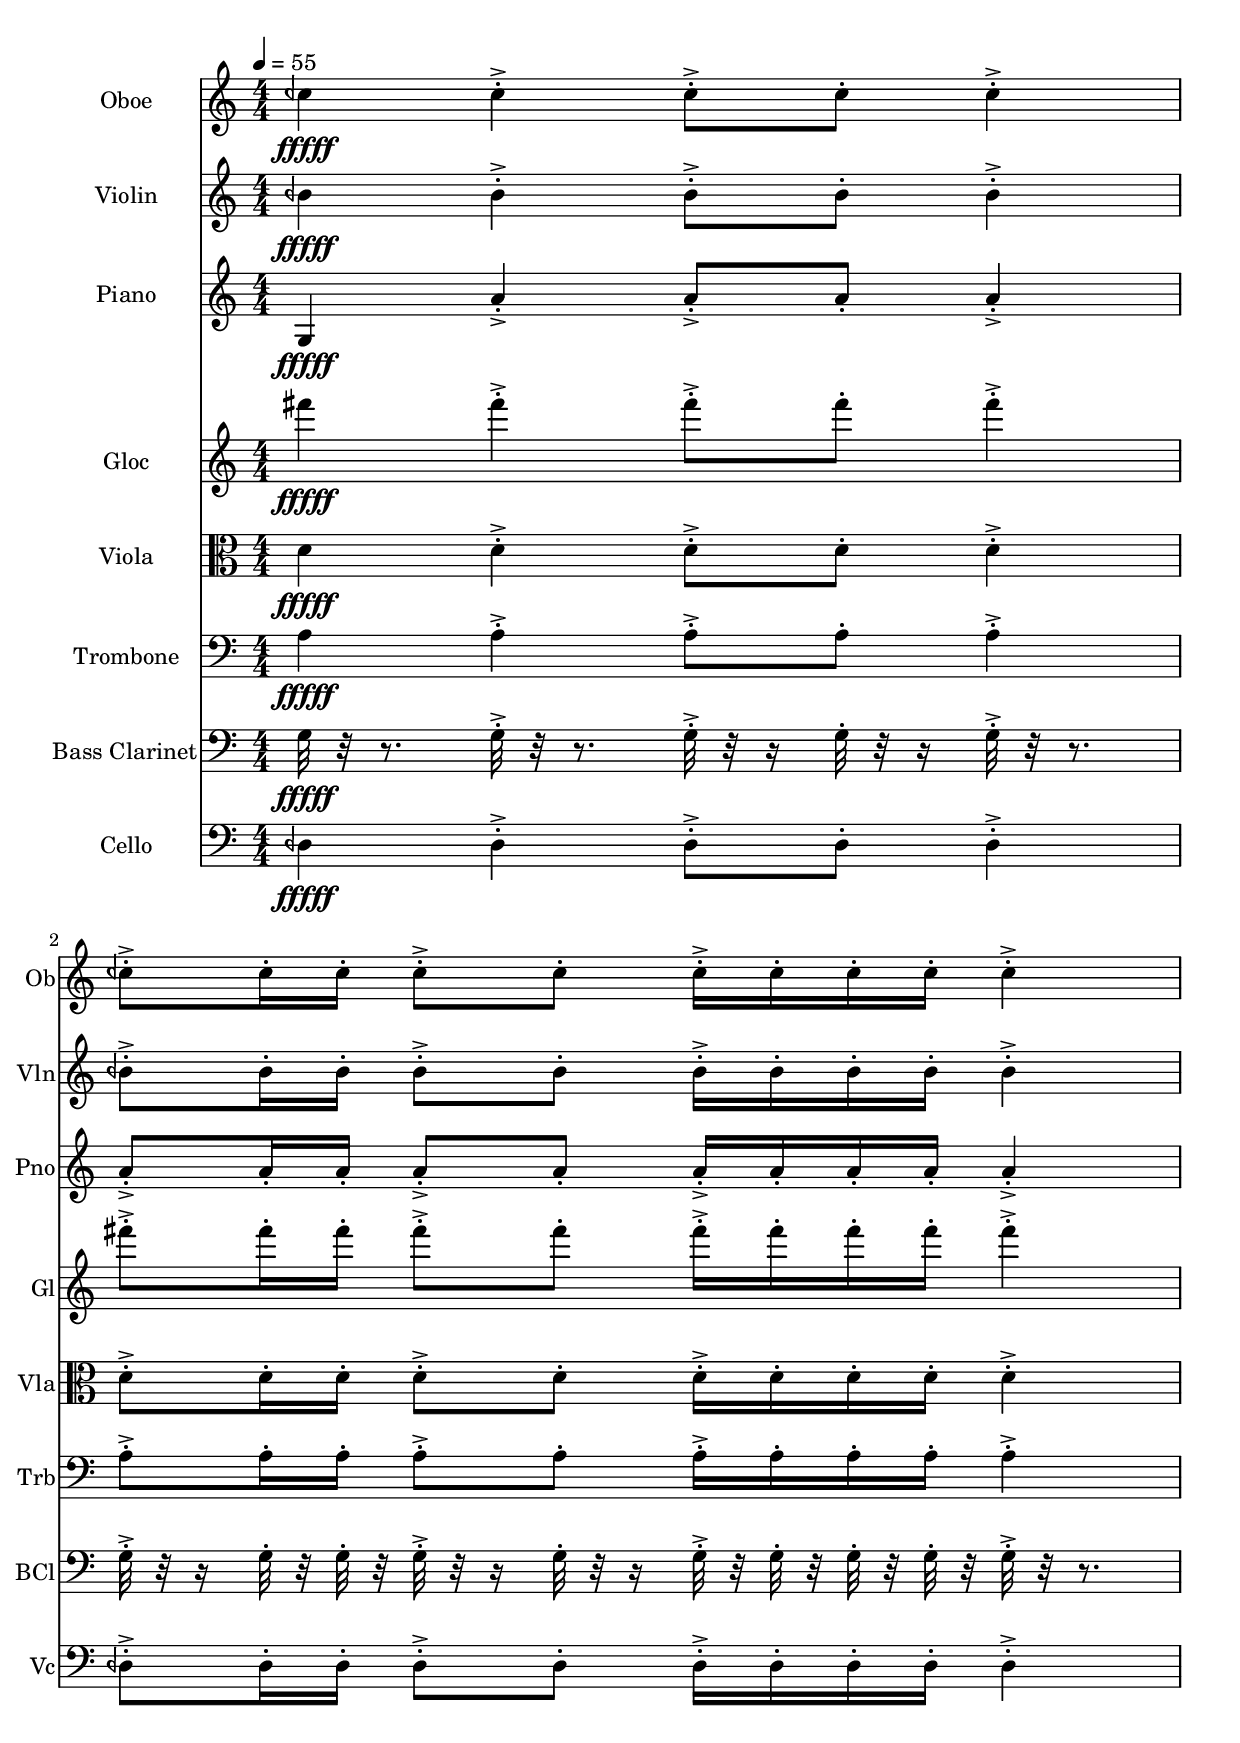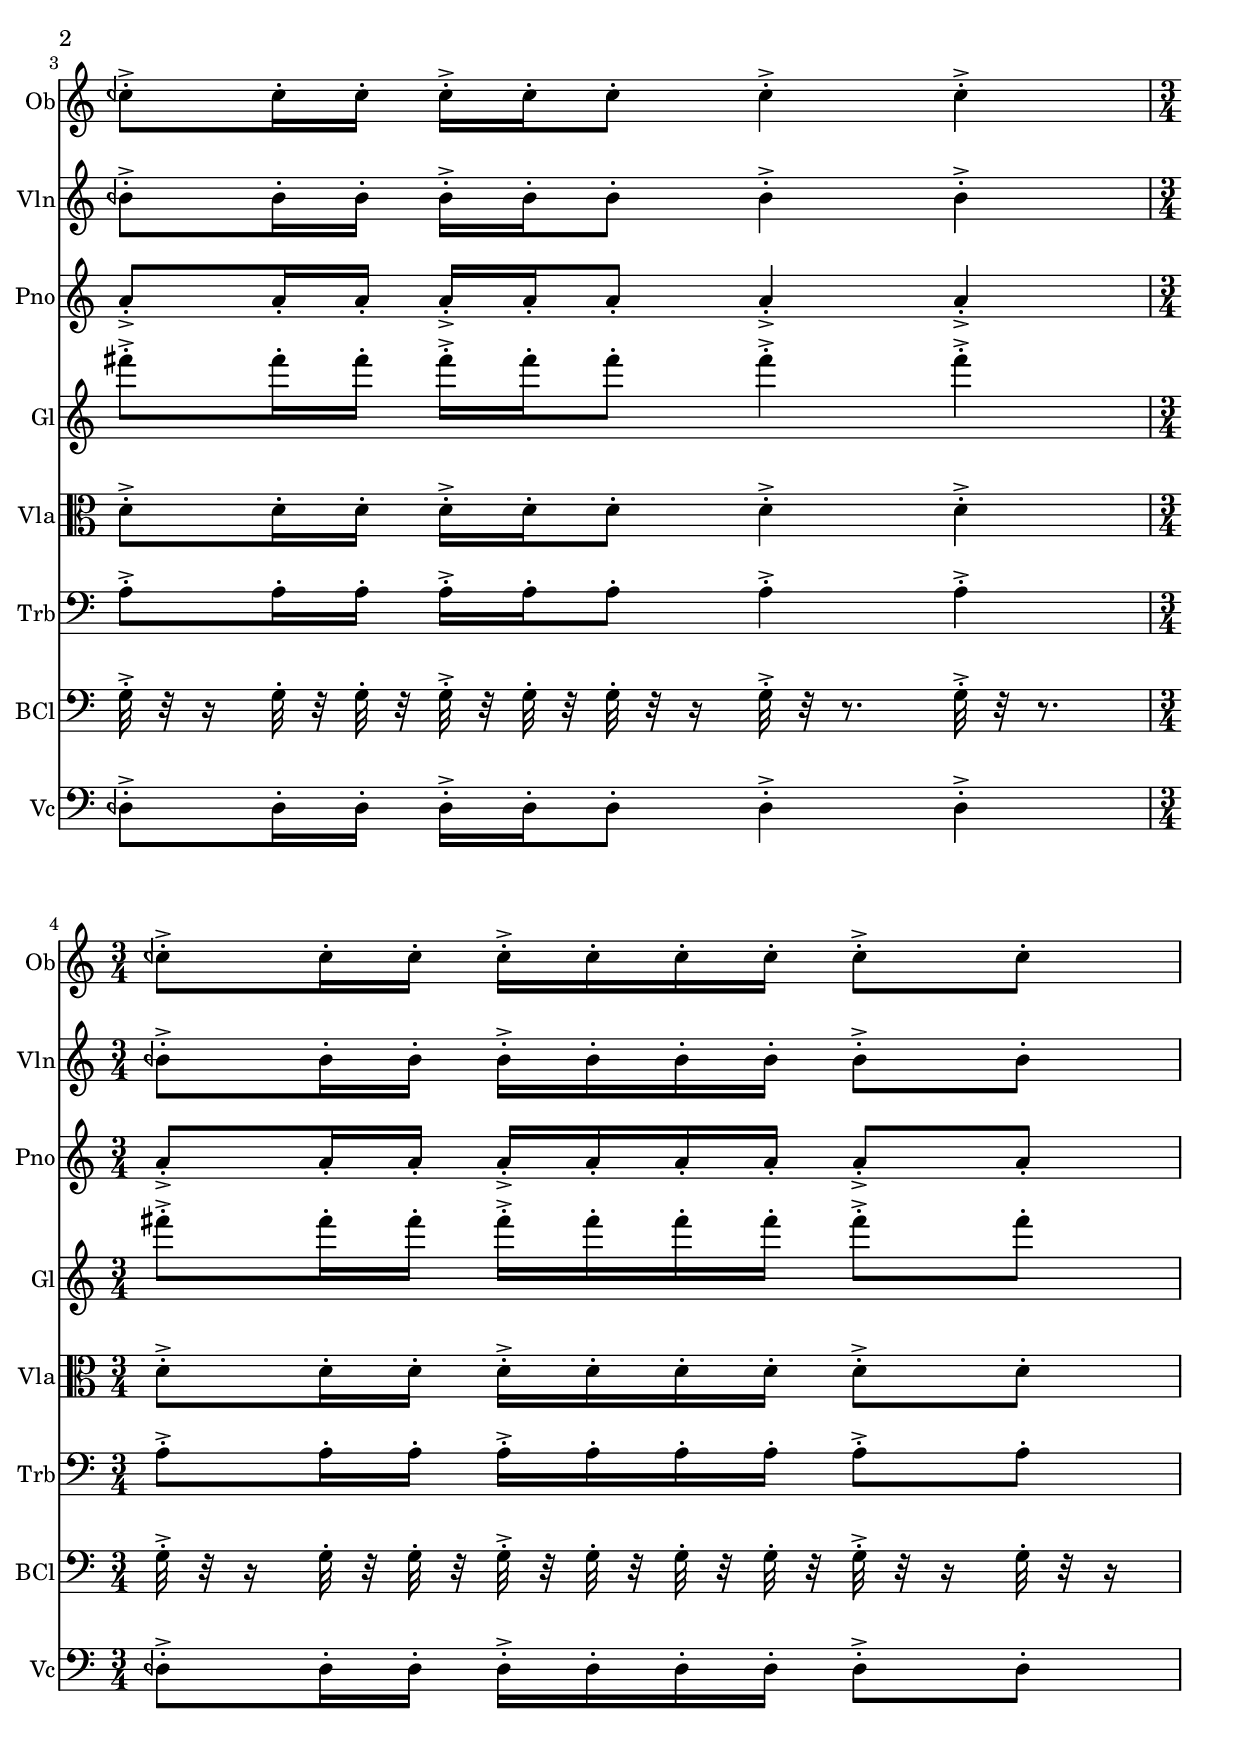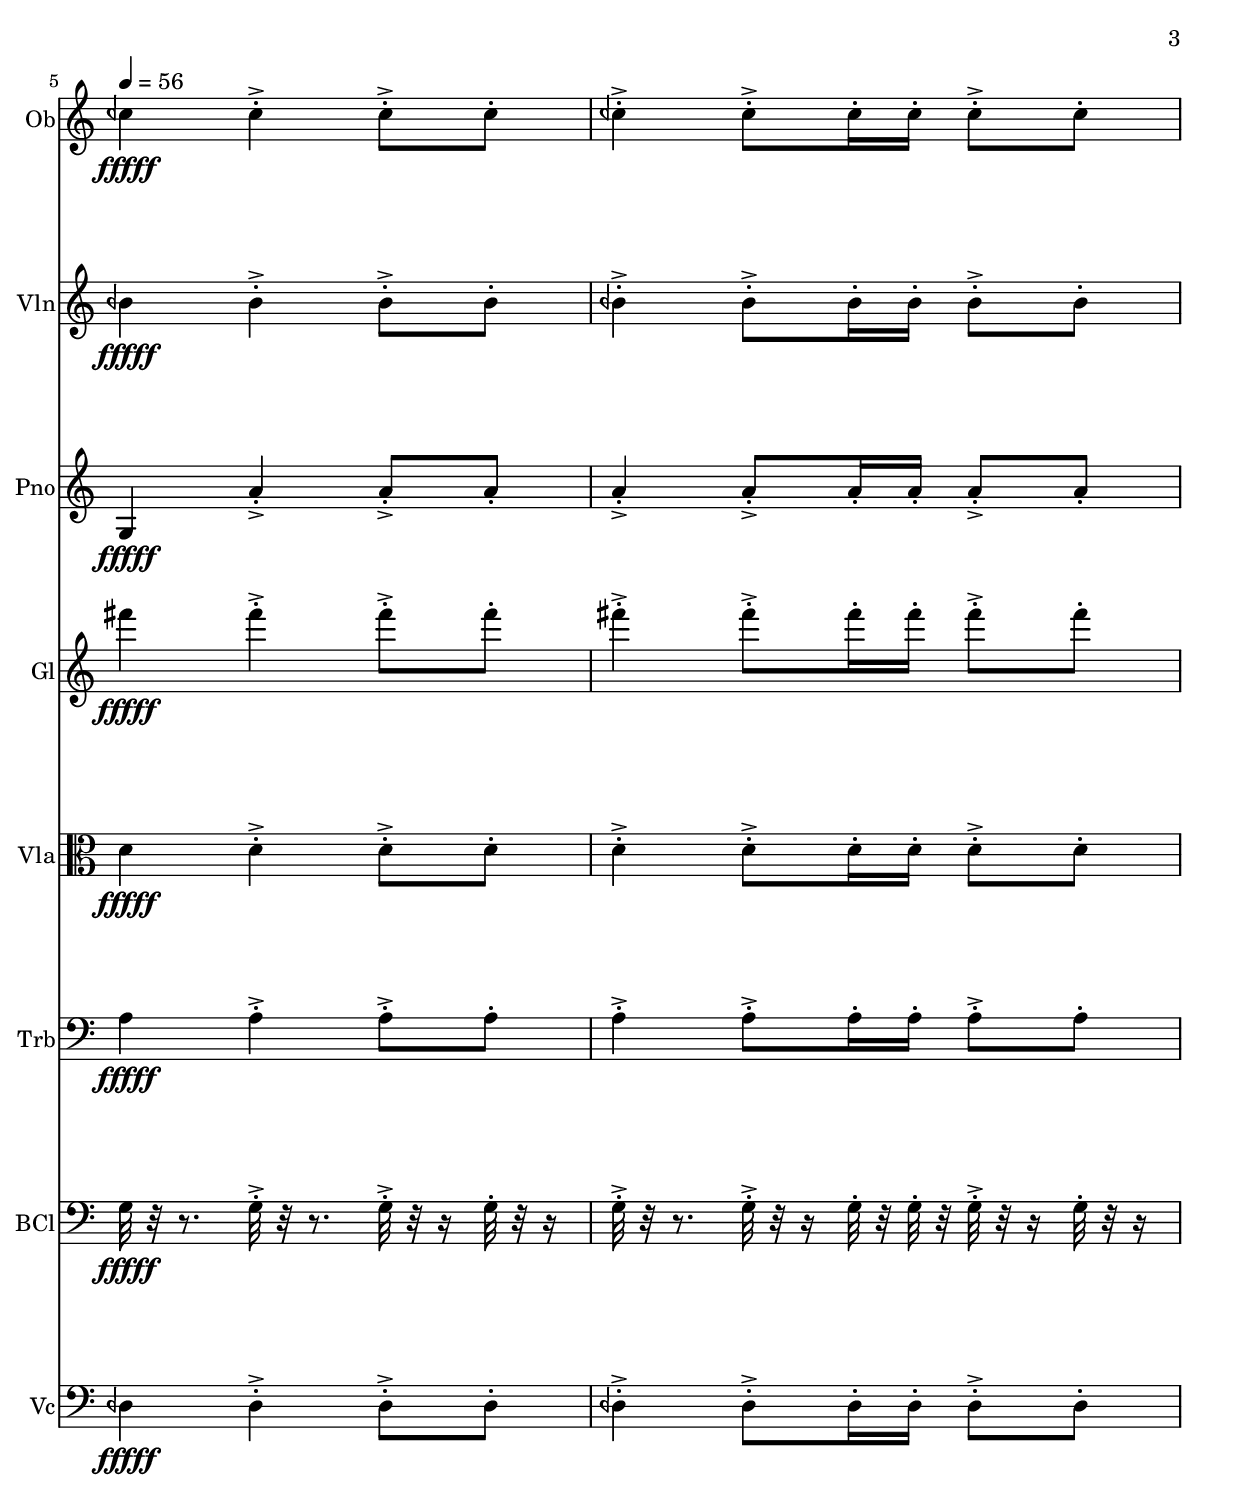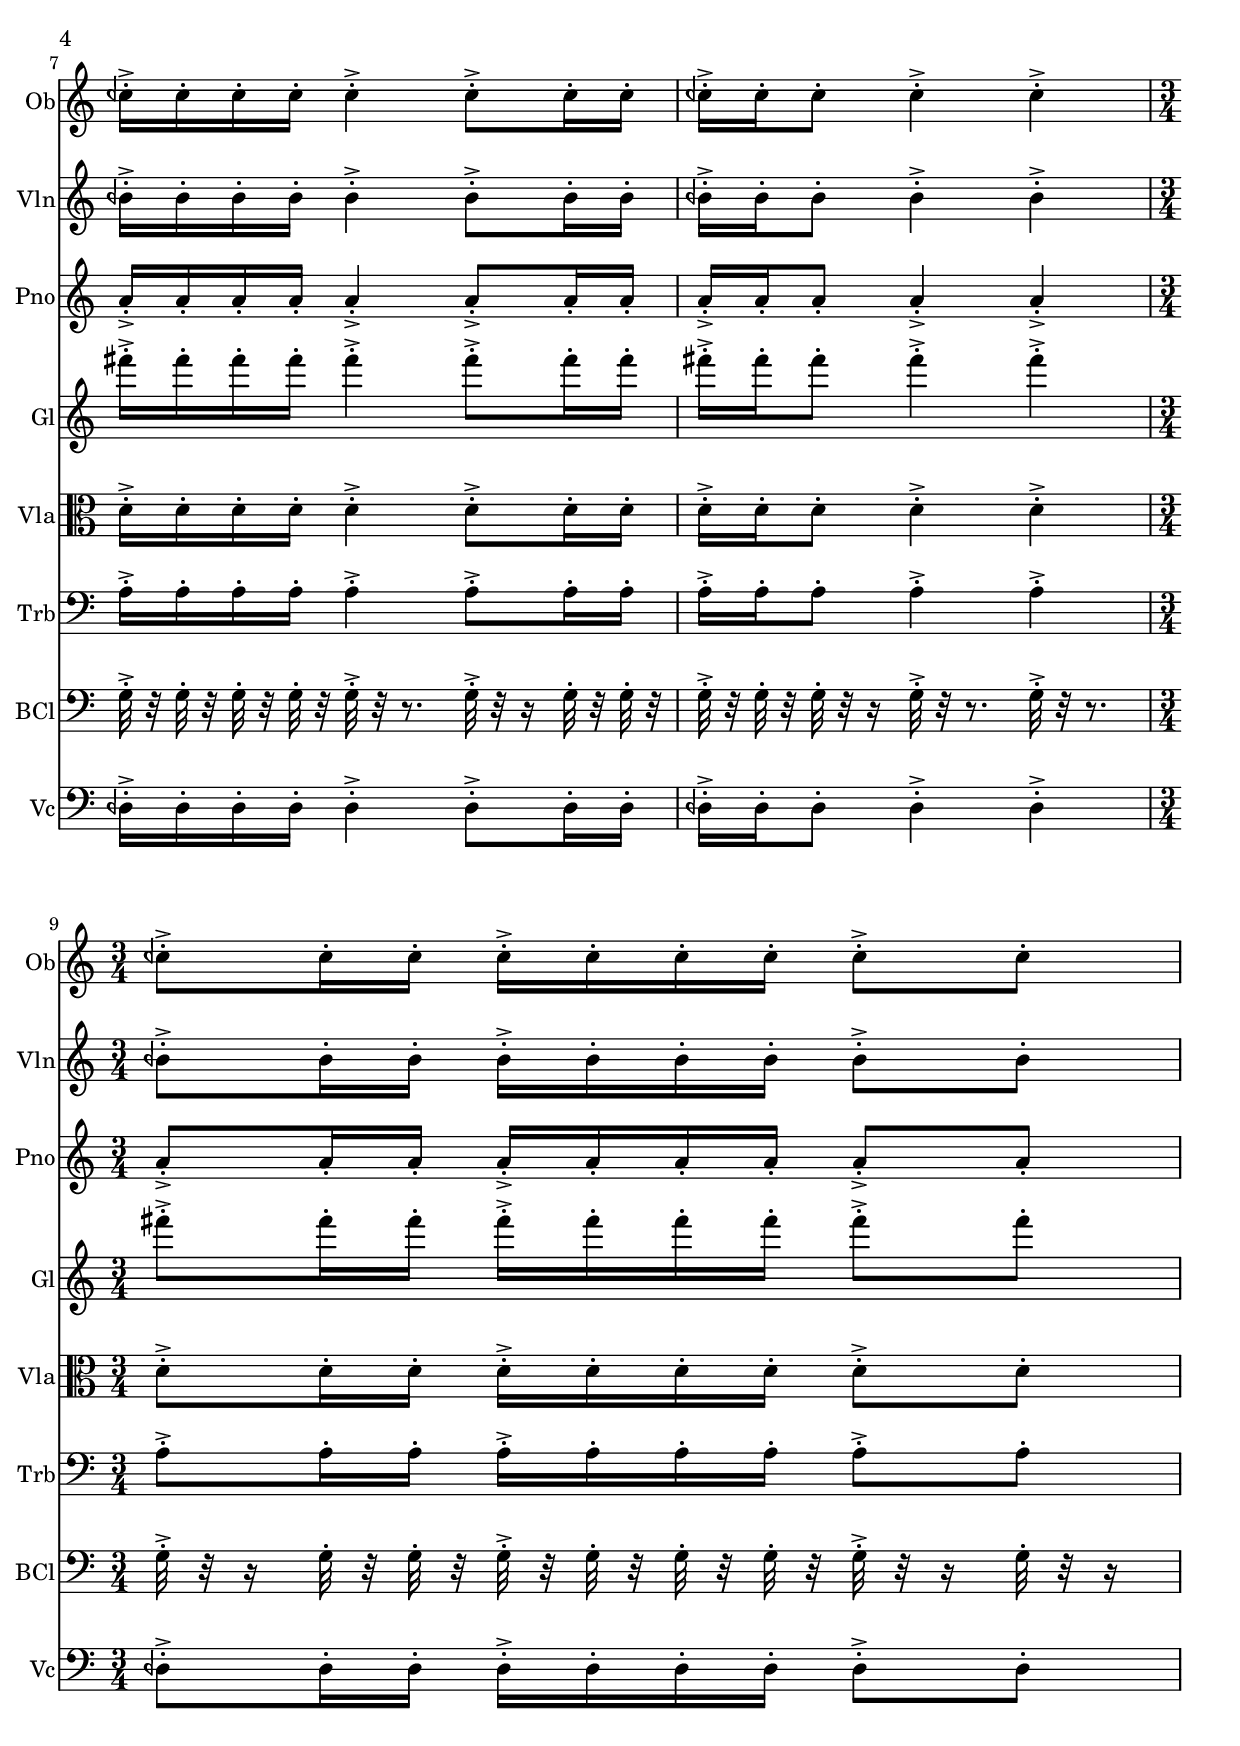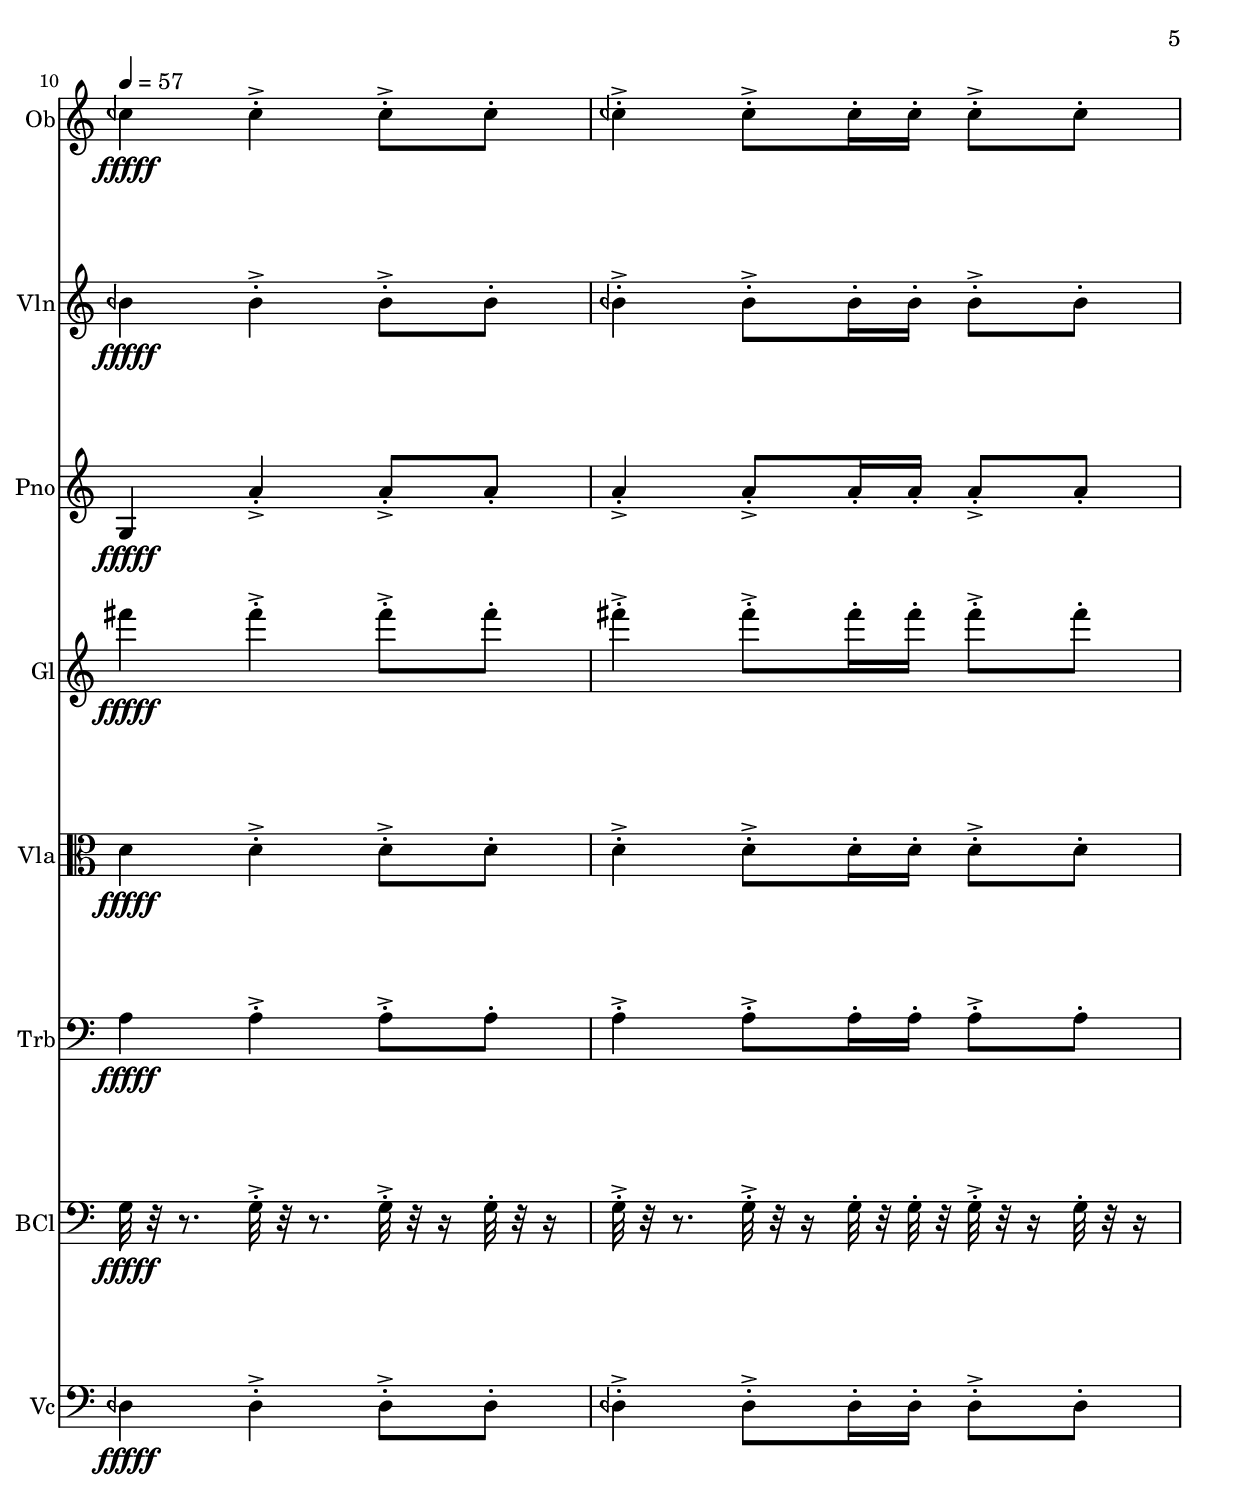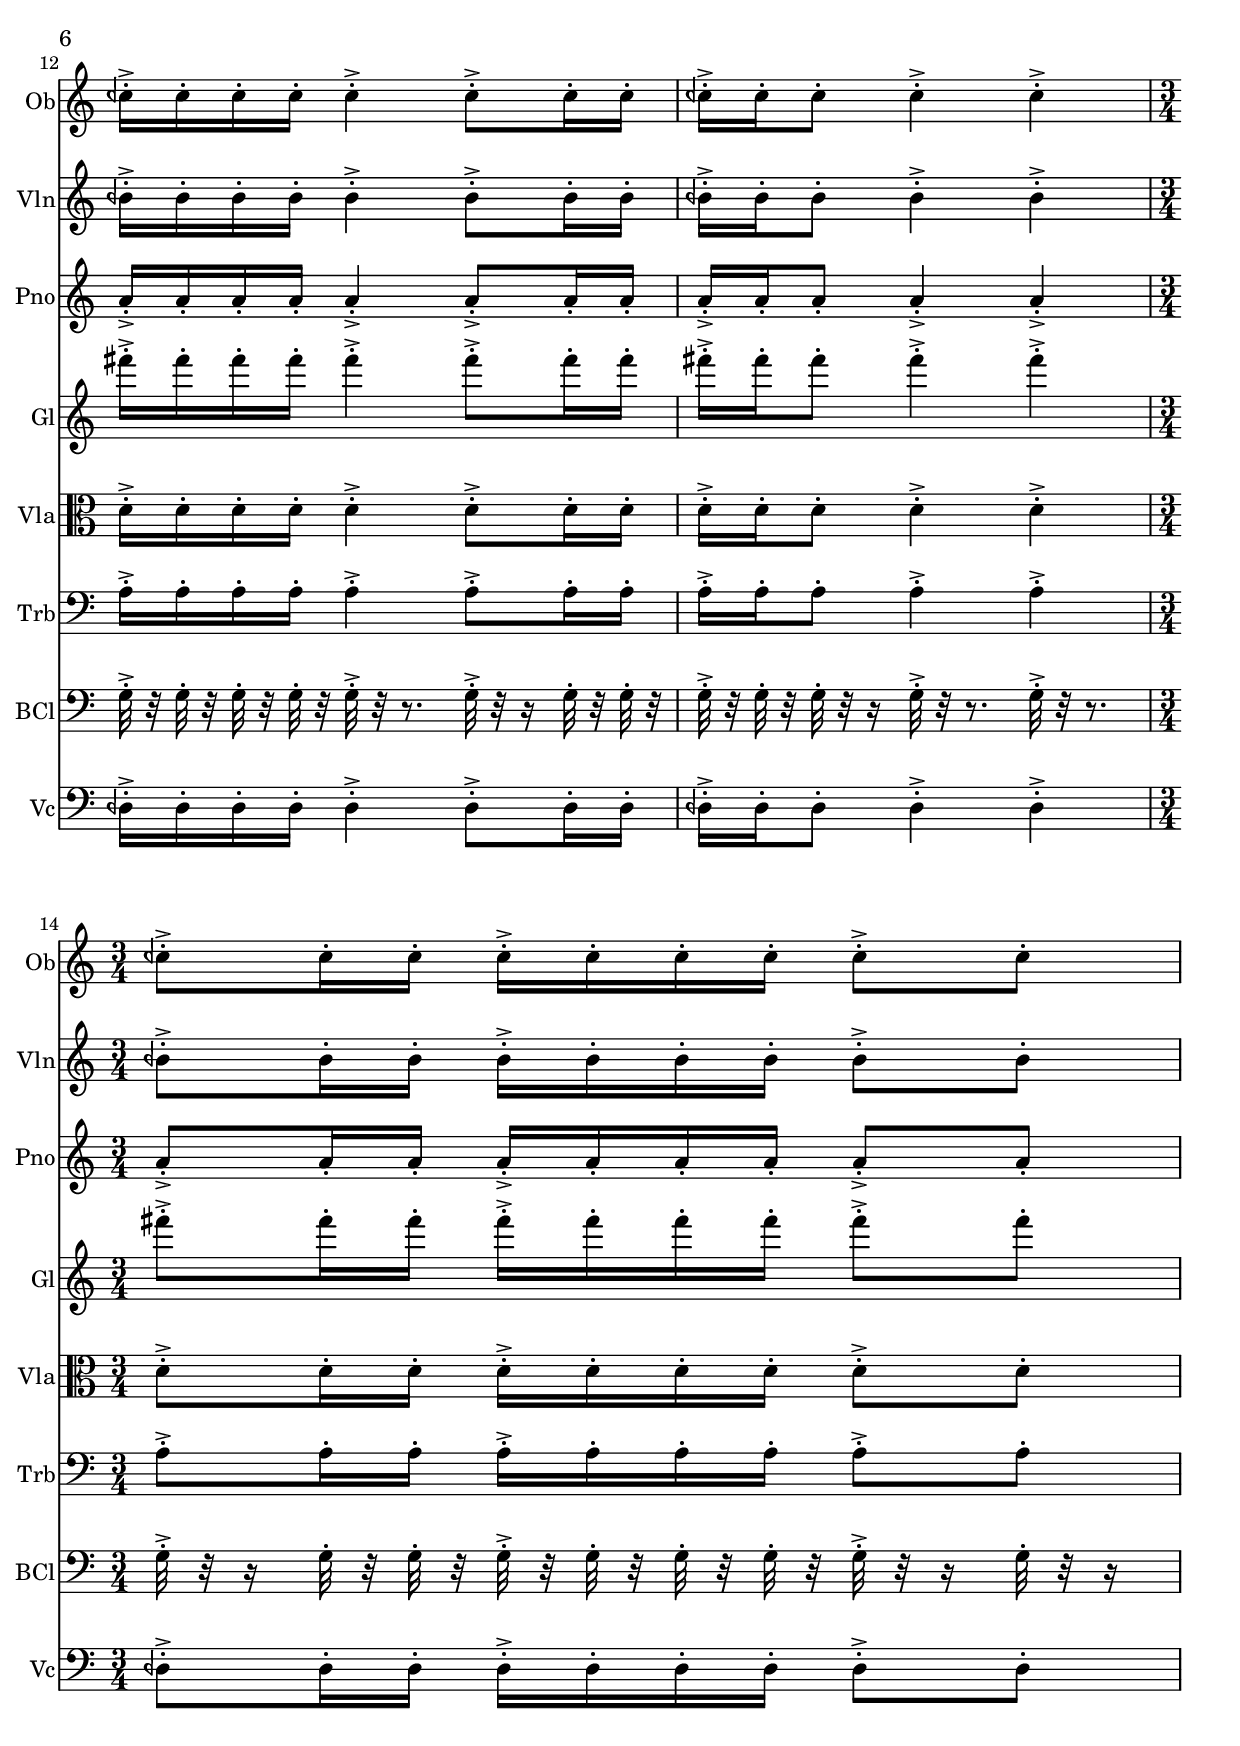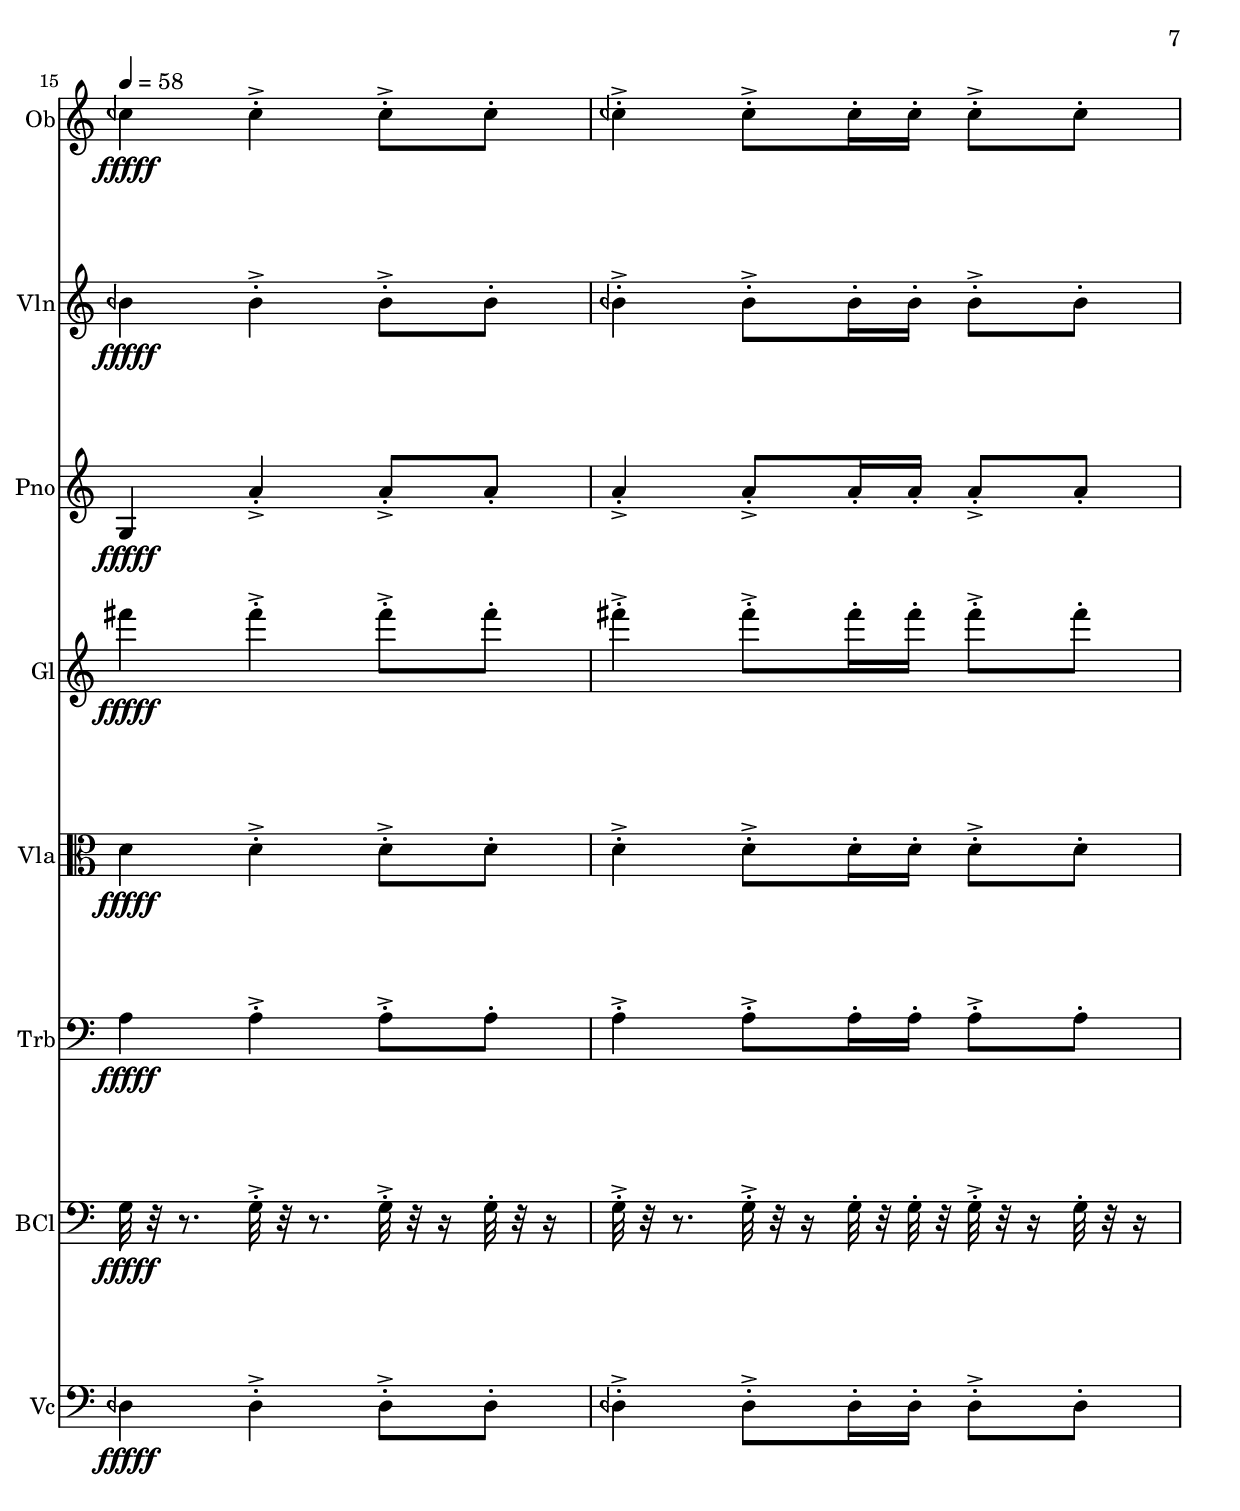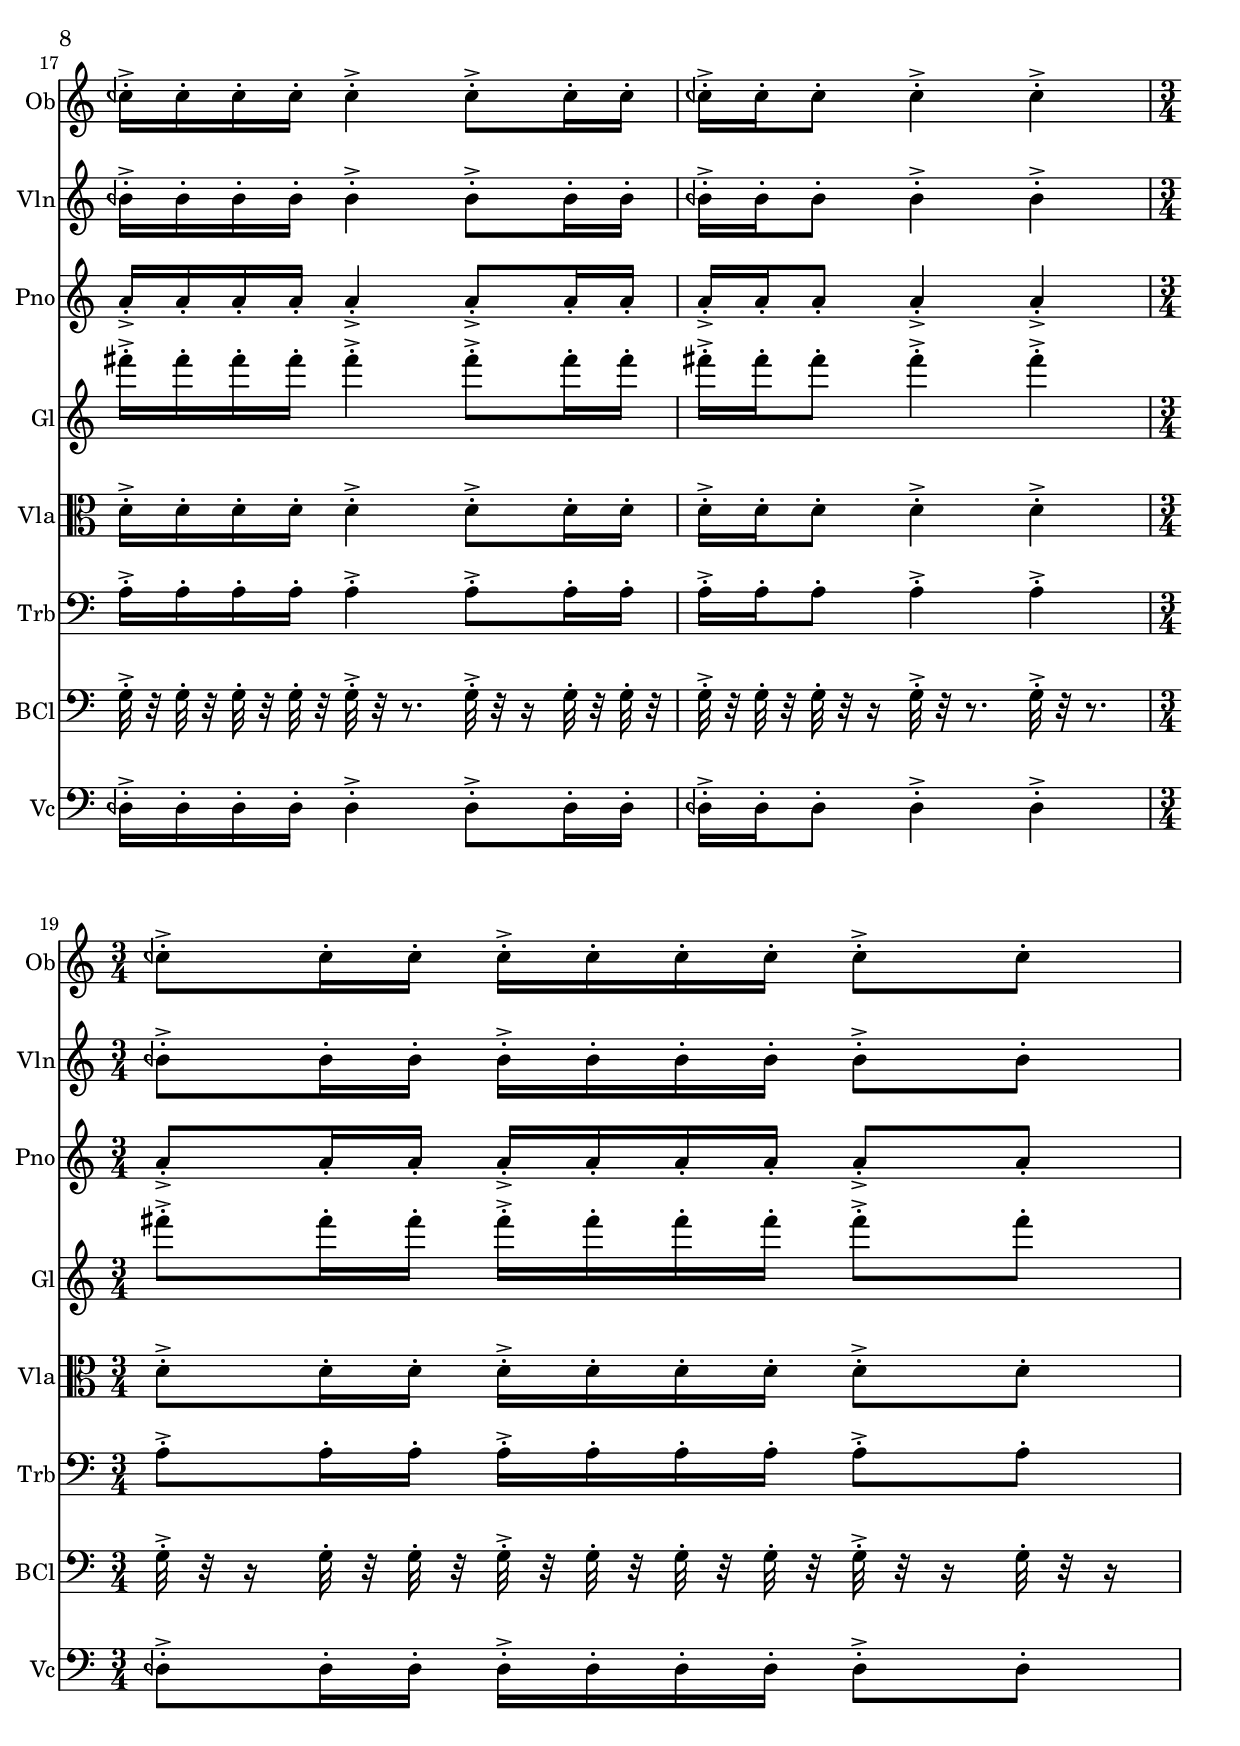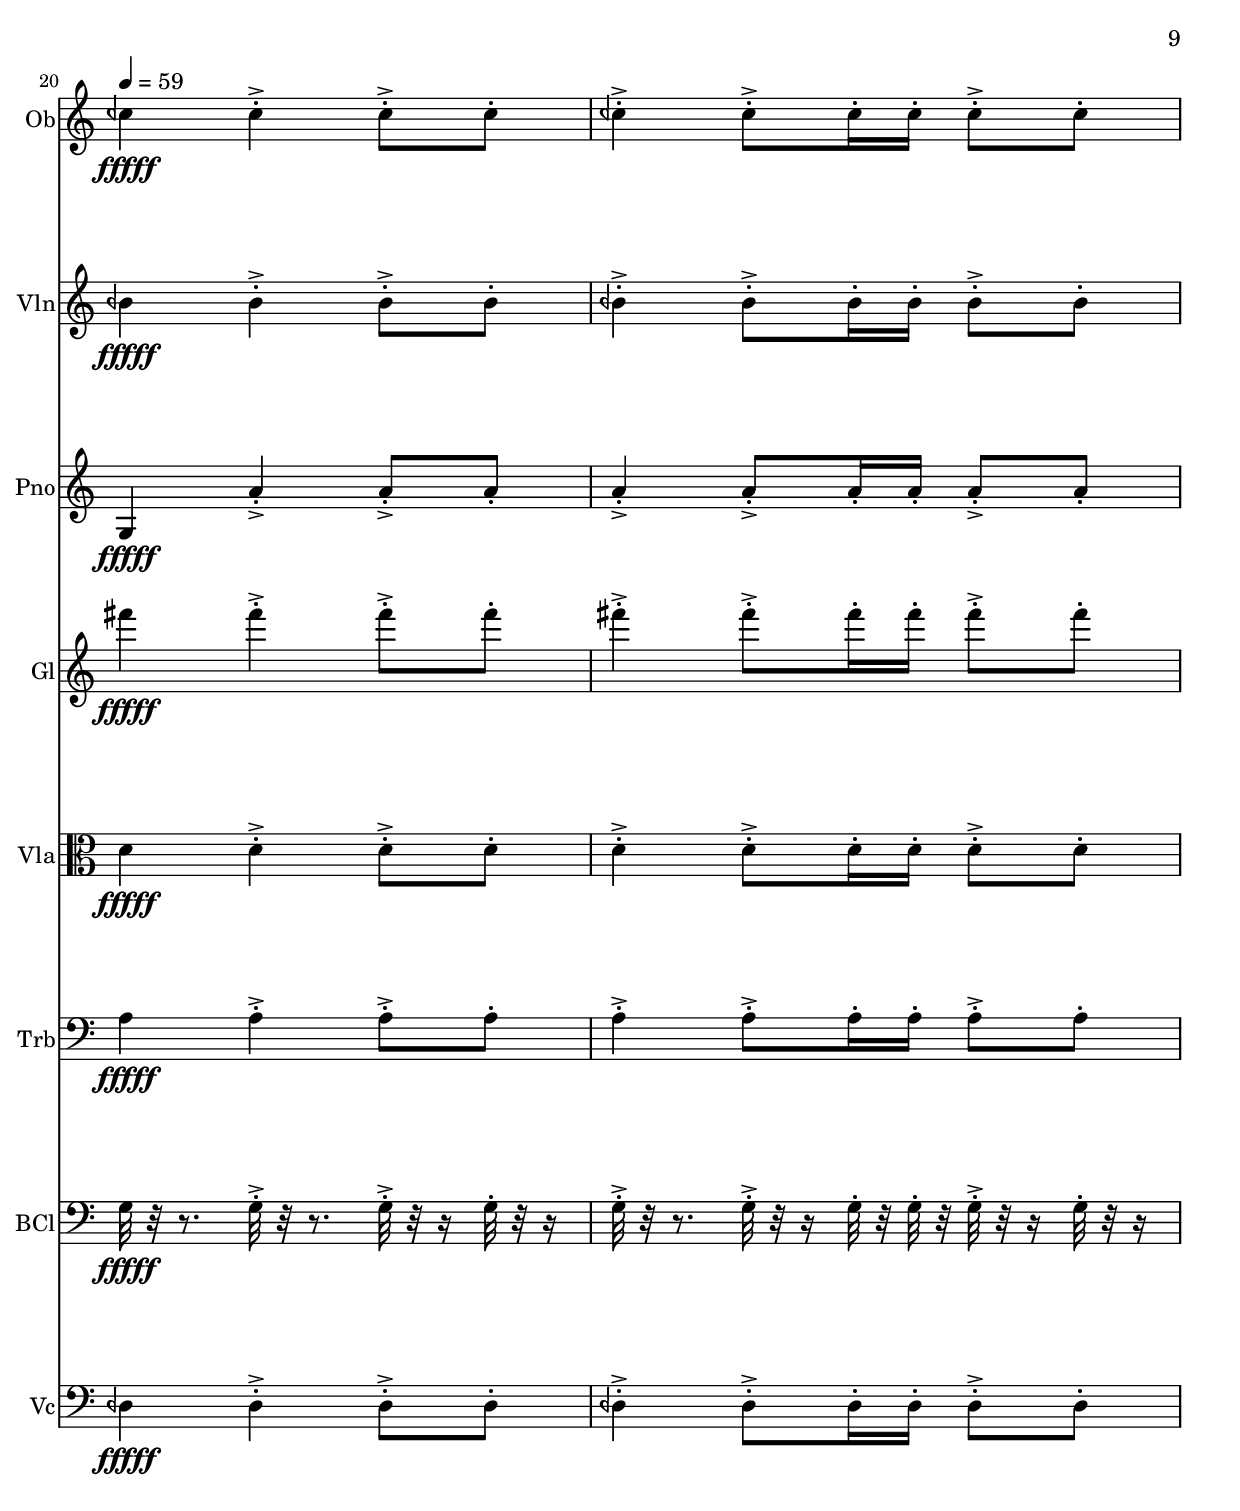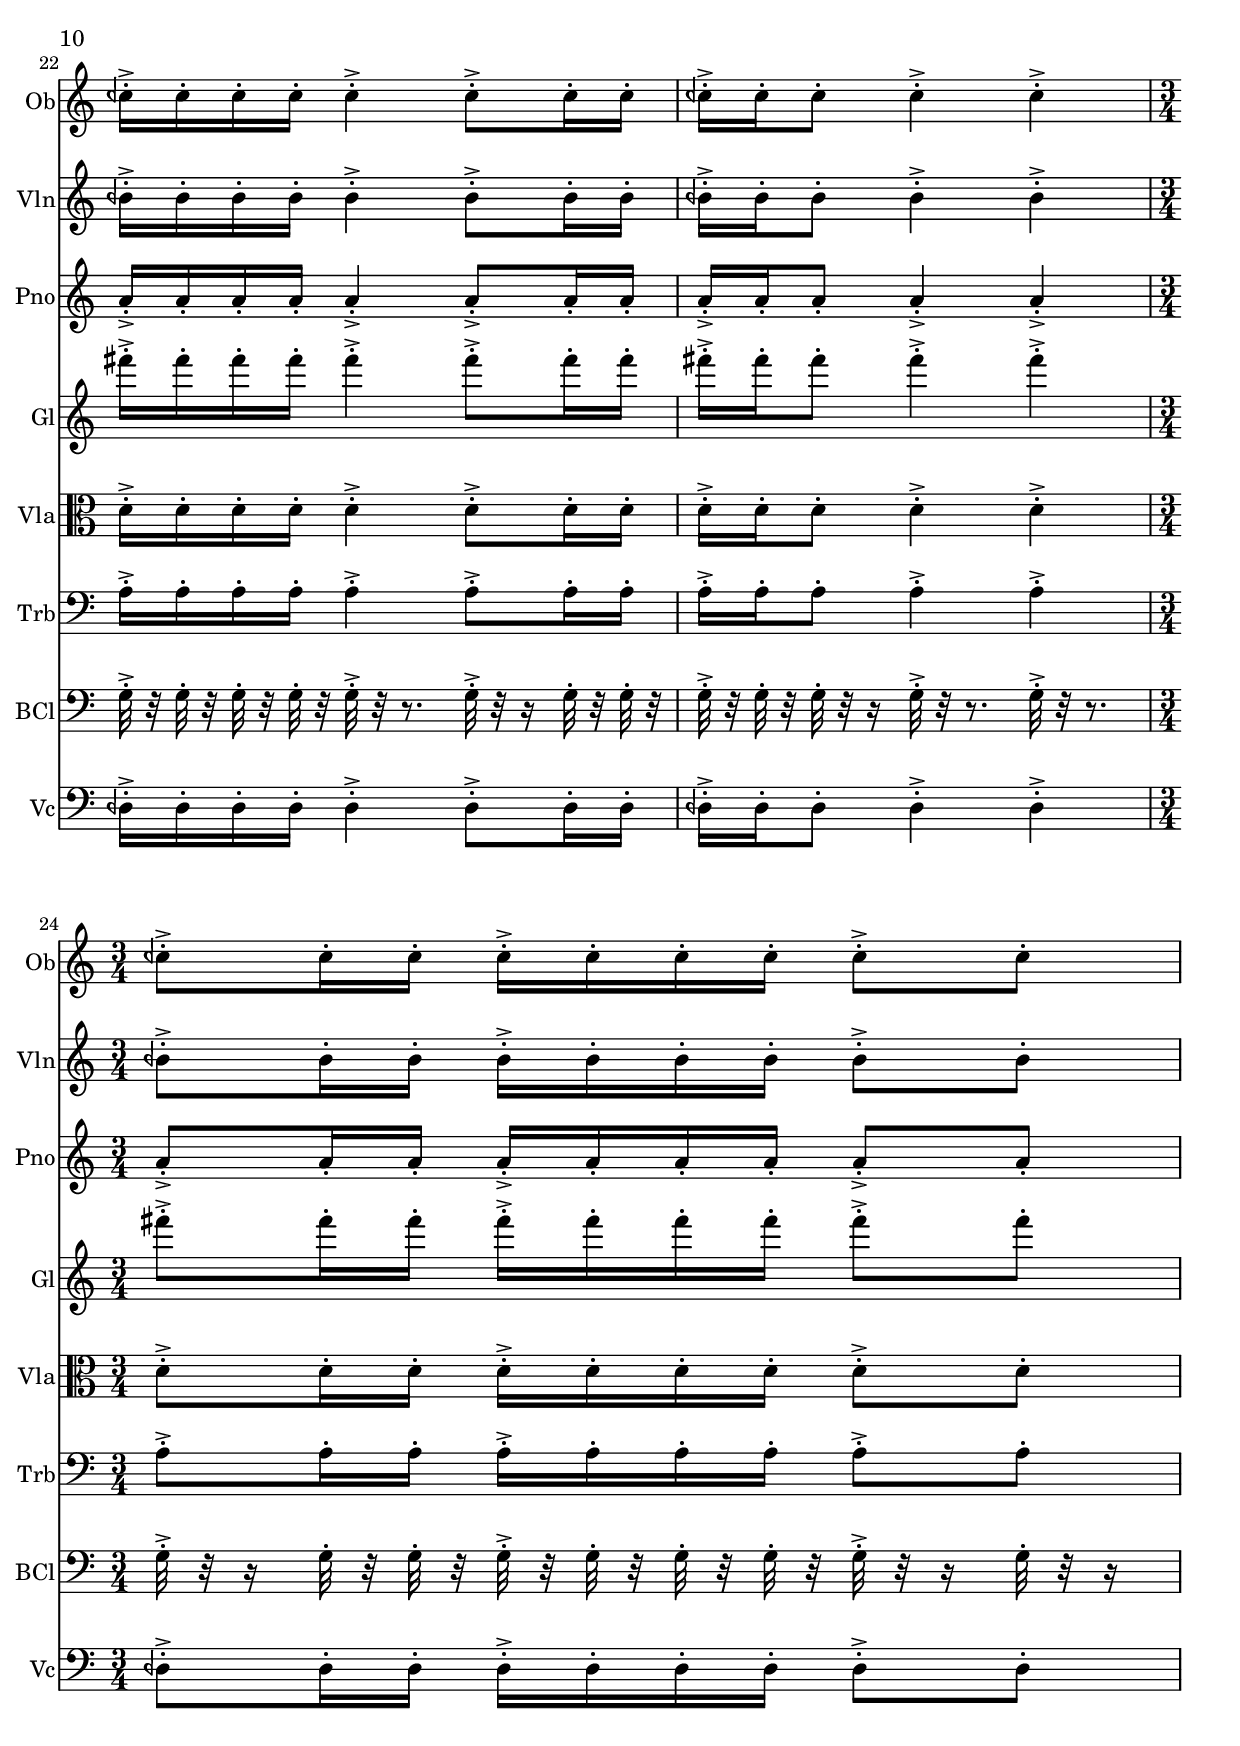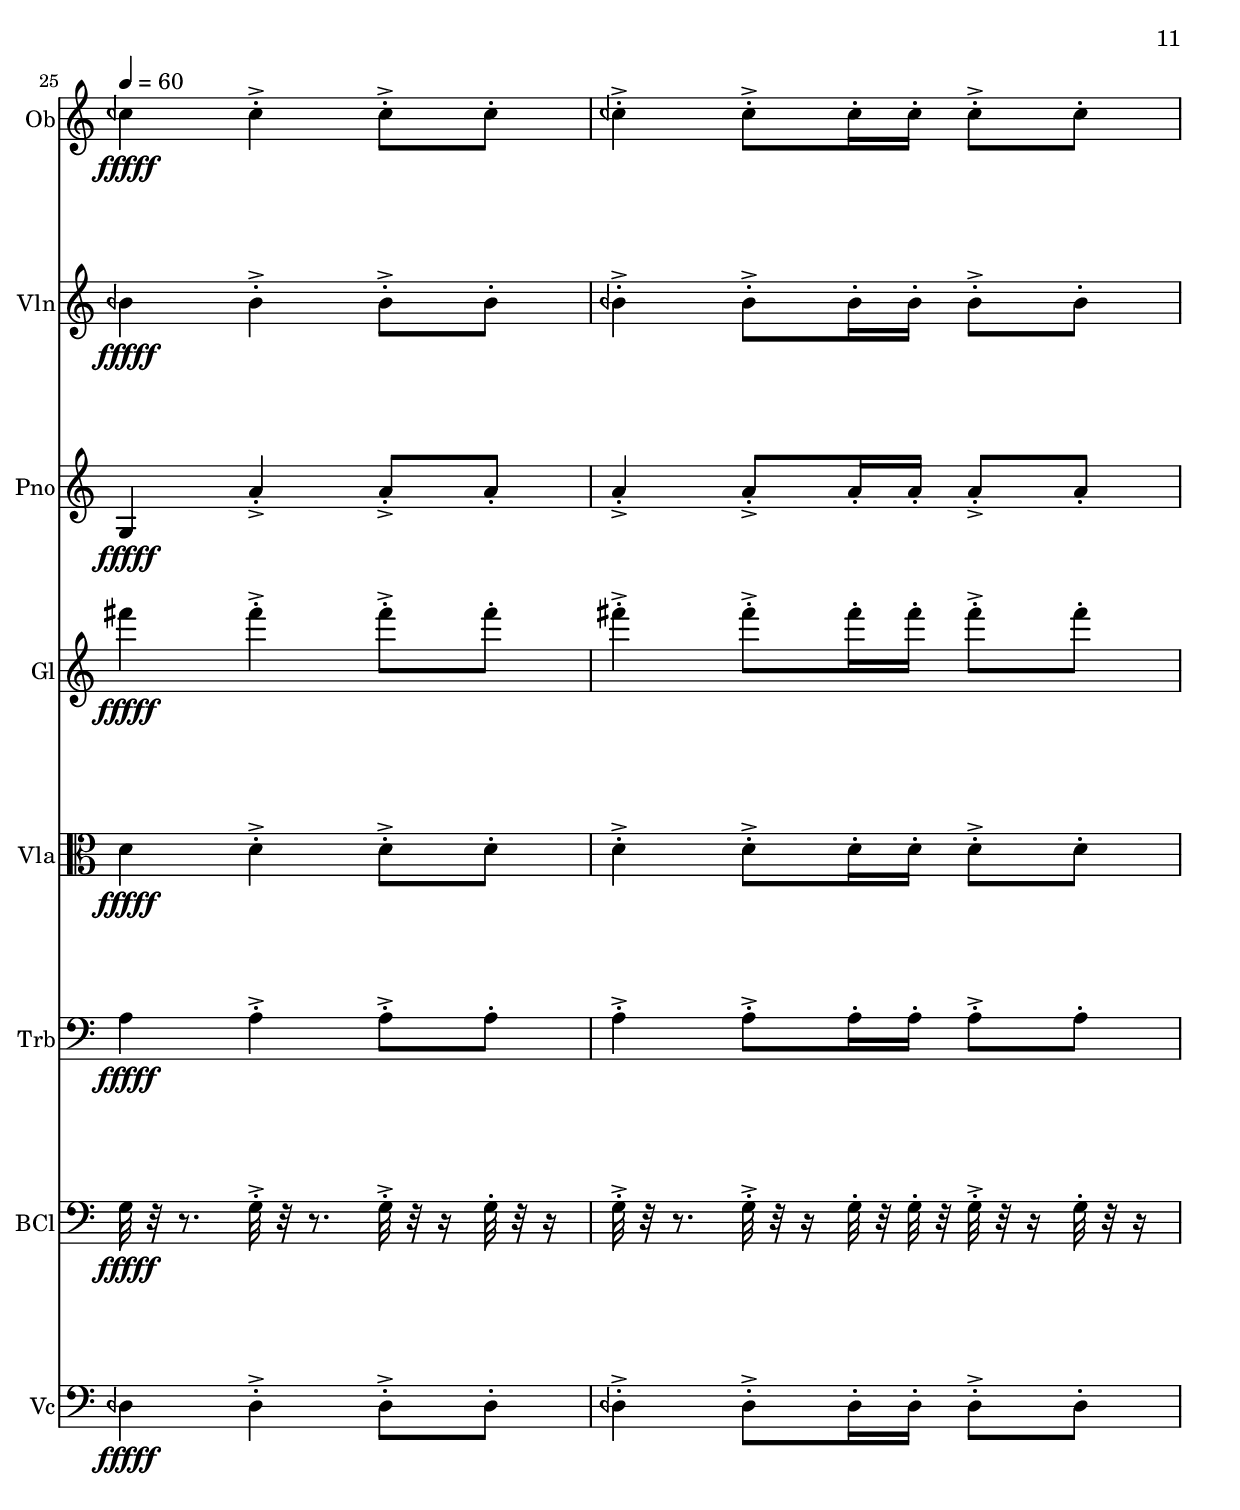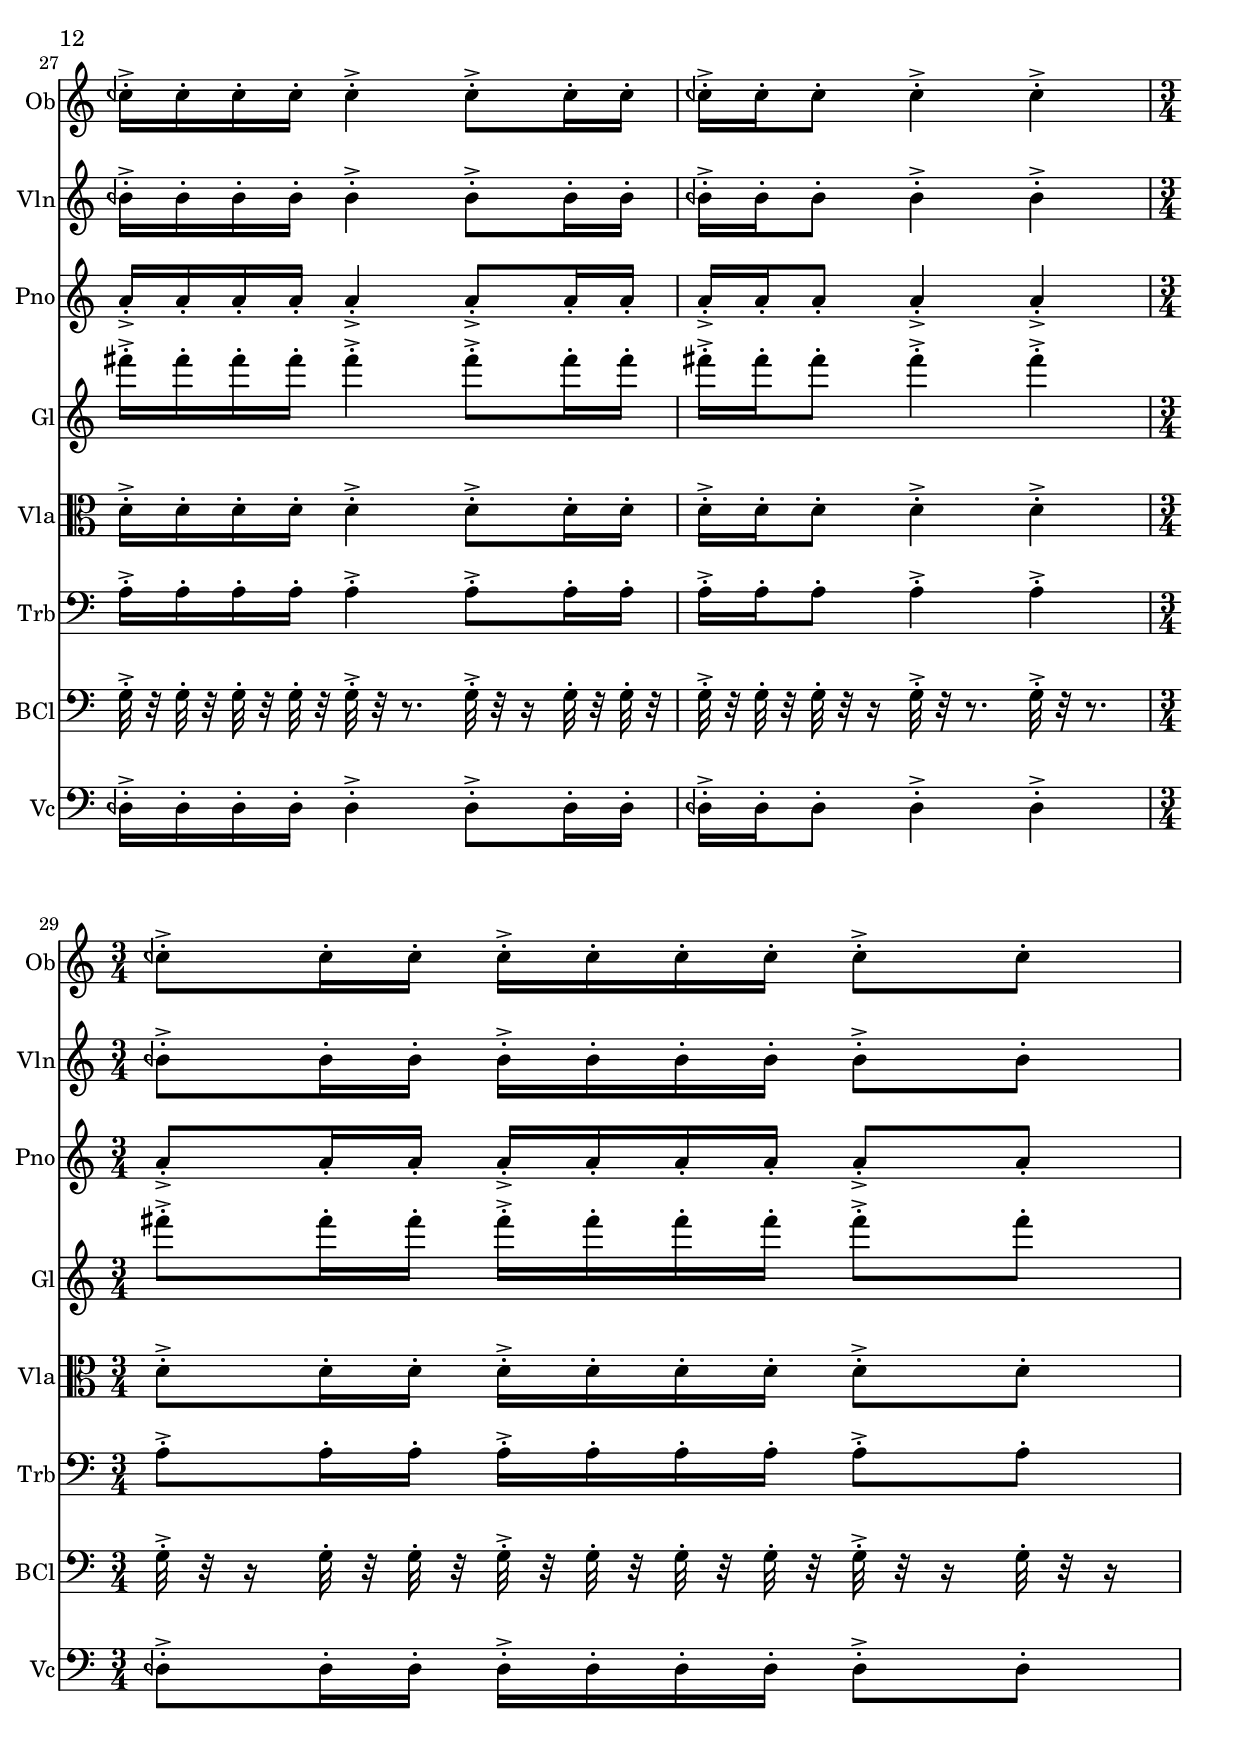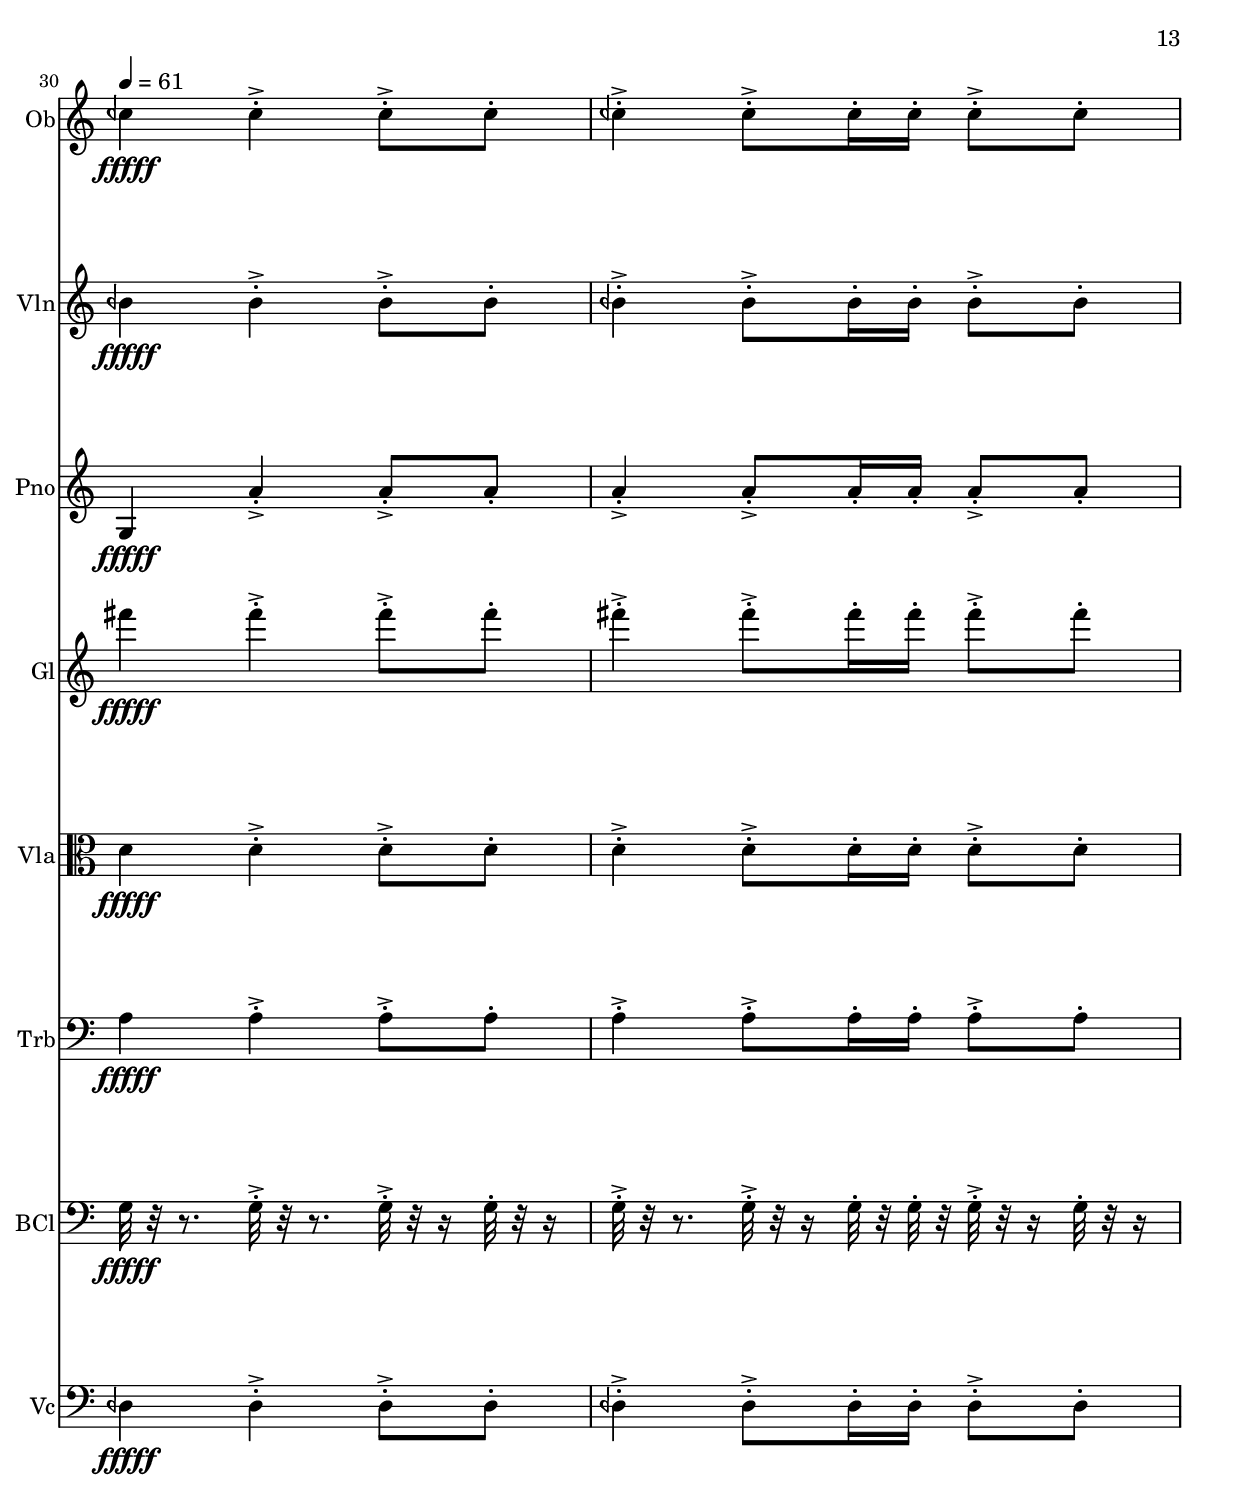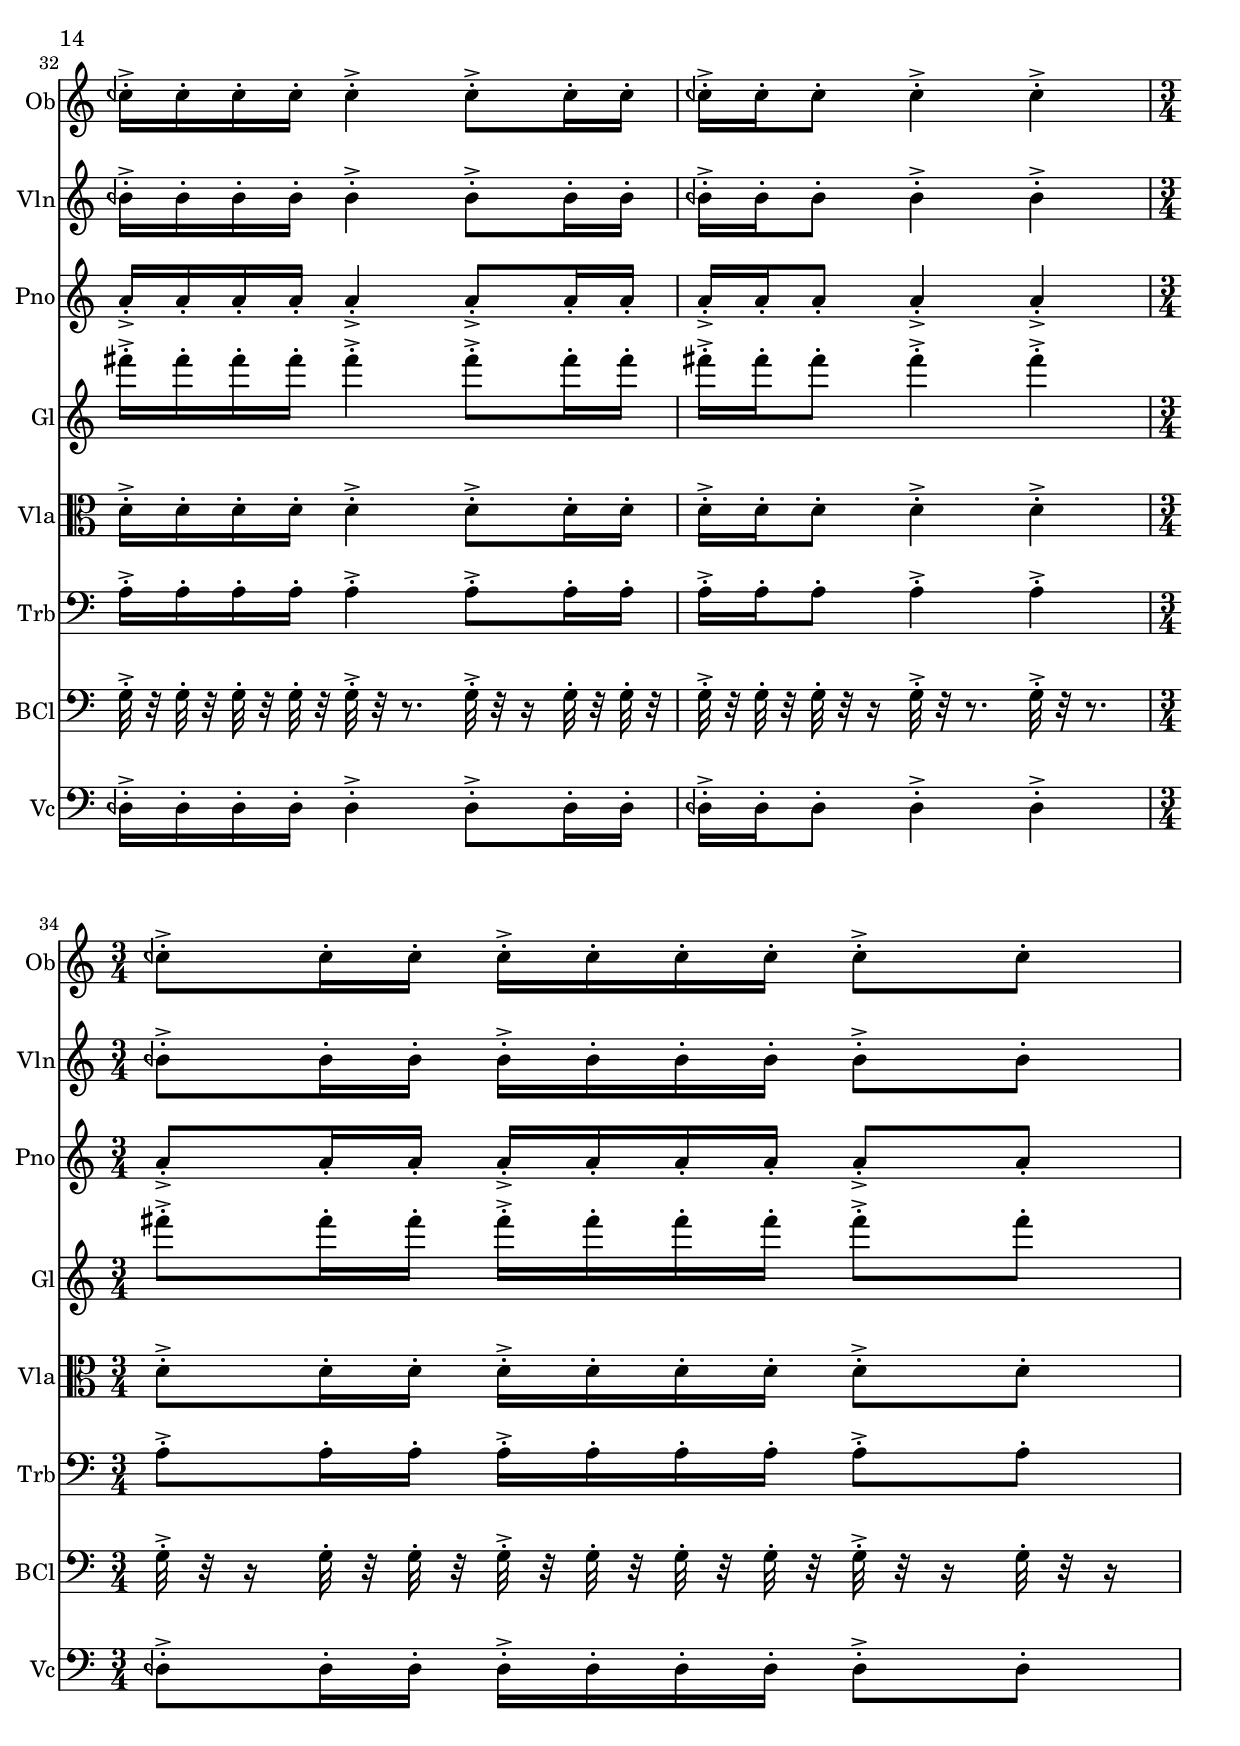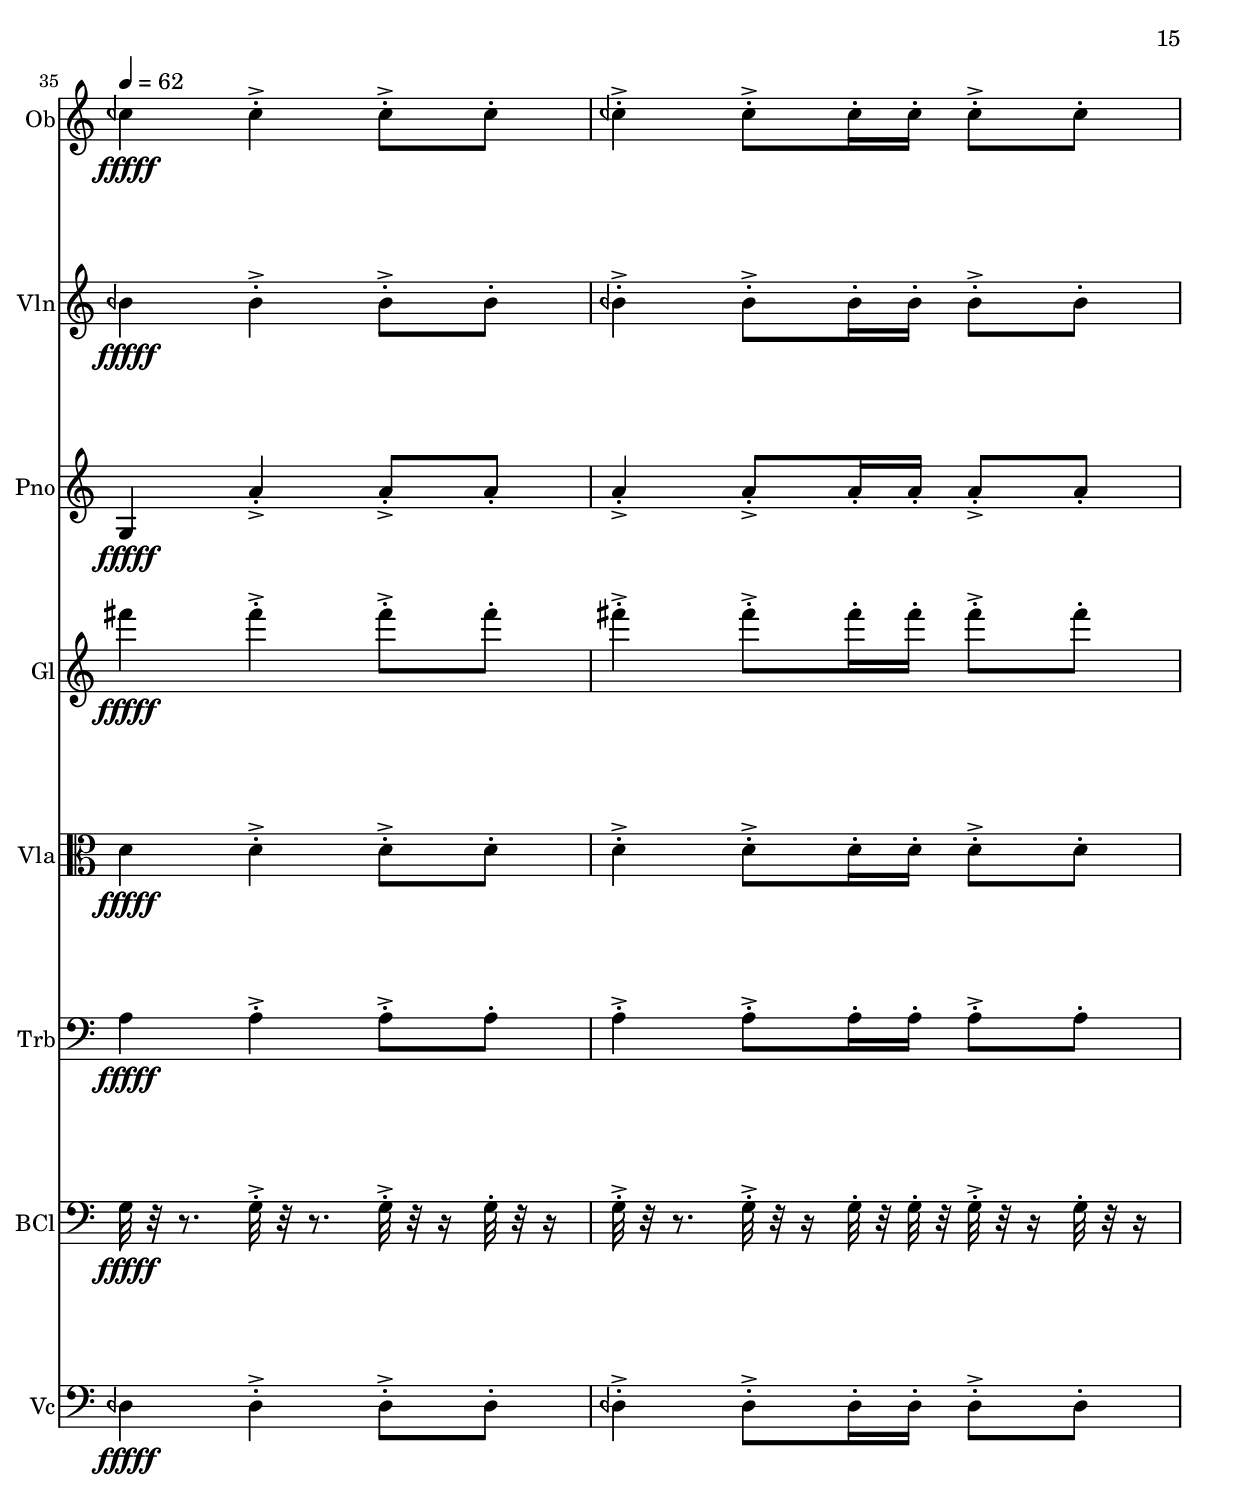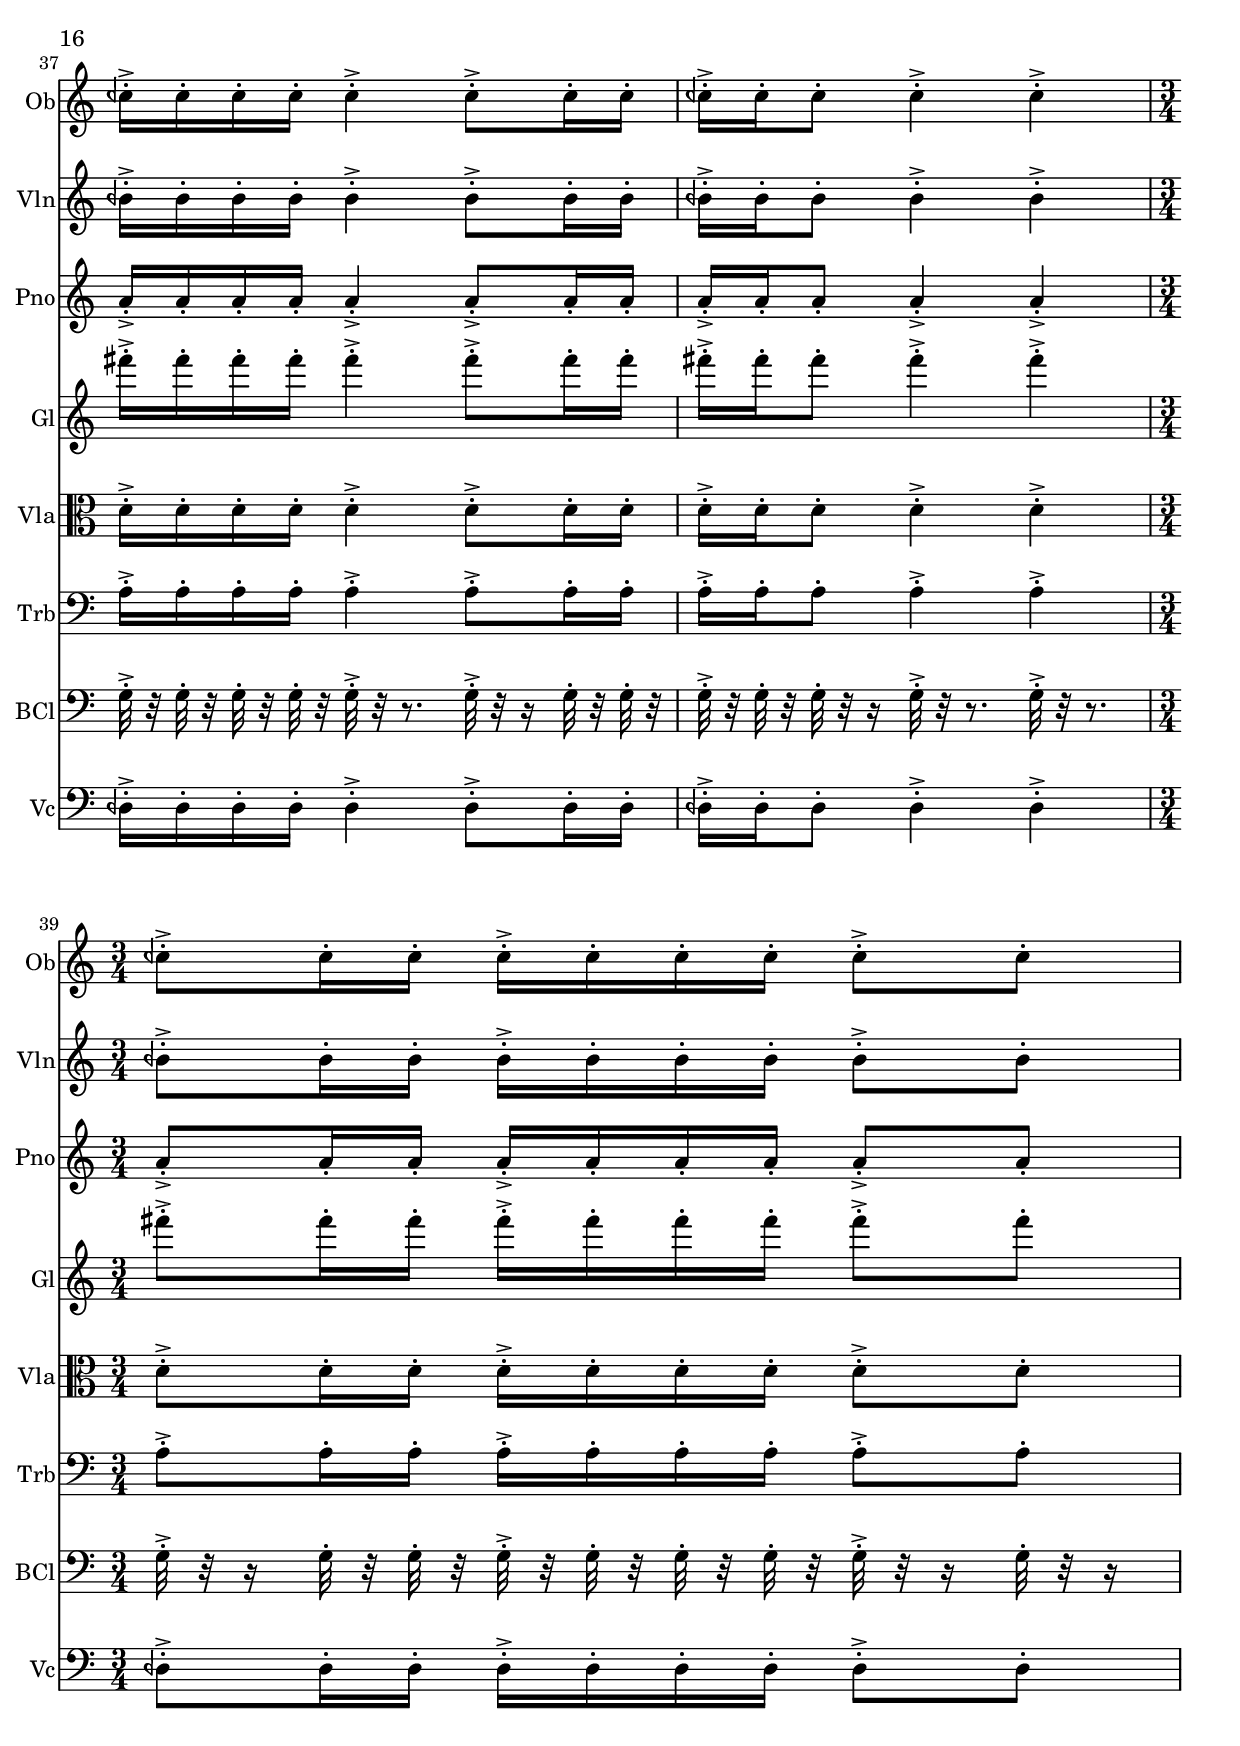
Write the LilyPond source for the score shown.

\version "2.18.2"
\score {
  <<
  \new Staff \with {
    instrumentName = #"Oboe"
    shortInstrumentName = #"Ob"
  } 
  {
      \clef treble
      \numericTimeSignature
      \time 4/4
% 81  Ob C ¼ b 5["513.4323120117185", "71.67204682370539", "-54.20226287841797"]


      \tempo 4 = 55
      ceh''4\fffff   ceh''-.->    ceh''8-.-> ceh''-.    ceh''4-.->
      ceh''8-.-> ceh''16-. ceh''-.    ceh''8-.-> ceh''-.   ceh''16-.-> ceh''-.  ceh''-. ceh''-.    ceh''4-.-> 
      ceh''8-.-> ceh''16-.  ceh''16-.    ceh''-.-> ceh''-.  ceh''8-.    ceh''4-.->    ceh''-.->
      \time 3/4  ceh''8-.-> ceh''16-. ceh''-.    ceh''16-.-> ceh''-.  ceh''-. ceh''-.    ceh''8-.-> ceh''-.  
      
      
      \tempo 4 = 56
      ceh''4\fffff   ceh''-.->    ceh''8-.-> ceh''-.    ceh''4-.->
      ceh''8-.-> ceh''16-. ceh''-.    ceh''8-.-> ceh''-.   ceh''16-.-> ceh''-.  ceh''-. ceh''-.    ceh''4-.-> 
      ceh''8-.-> ceh''16-.  ceh''16-.    ceh''-.-> ceh''-.  ceh''8-.    ceh''4-.->    ceh''-.->
      \time 3/4  ceh''8-.-> ceh''16-. ceh''-.    ceh''16-.-> ceh''-.  ceh''-. ceh''-.    ceh''8-.-> ceh''-.  
      
      
      \tempo 4 = 57
      ceh''4\fffff   ceh''-.->    ceh''8-.-> ceh''-.    ceh''4-.->
      ceh''8-.-> ceh''16-. ceh''-.    ceh''8-.-> ceh''-.   ceh''16-.-> ceh''-.  ceh''-. ceh''-.    ceh''4-.-> 
      ceh''8-.-> ceh''16-.  ceh''16-.    ceh''-.-> ceh''-.  ceh''8-.    ceh''4-.->    ceh''-.->
      \time 3/4  ceh''8-.-> ceh''16-. ceh''-.    ceh''16-.-> ceh''-.  ceh''-. ceh''-.    ceh''8-.-> ceh''-.  
      
      
      \tempo 4 = 58
      ceh''4\fffff   ceh''-.->    ceh''8-.-> ceh''-.    ceh''4-.->
      ceh''8-.-> ceh''16-. ceh''-.    ceh''8-.-> ceh''-.   ceh''16-.-> ceh''-.  ceh''-. ceh''-.    ceh''4-.-> 
      ceh''8-.-> ceh''16-.  ceh''16-.    ceh''-.-> ceh''-.  ceh''8-.    ceh''4-.->    ceh''-.->
      \time 3/4  ceh''8-.-> ceh''16-. ceh''-.    ceh''16-.-> ceh''-.  ceh''-. ceh''-.    ceh''8-.-> ceh''-.  


      \tempo 4 = 59
      ceh''4\fffff   ceh''-.->    ceh''8-.-> ceh''-.    ceh''4-.->
      ceh''8-.-> ceh''16-. ceh''-.    ceh''8-.-> ceh''-.   ceh''16-.-> ceh''-.  ceh''-. ceh''-.    ceh''4-.-> 
      ceh''8-.-> ceh''16-.  ceh''16-.    ceh''-.-> ceh''-.  ceh''8-.    ceh''4-.->    ceh''-.->
      \time 3/4  ceh''8-.-> ceh''16-. ceh''-.    ceh''16-.-> ceh''-.  ceh''-. ceh''-.    ceh''8-.-> ceh''-.  
      
      
      \tempo 4 = 60
      ceh''4\fffff   ceh''-.->    ceh''8-.-> ceh''-.    ceh''4-.->
      ceh''8-.-> ceh''16-. ceh''-.    ceh''8-.-> ceh''-.   ceh''16-.-> ceh''-.  ceh''-. ceh''-.    ceh''4-.-> 
      ceh''8-.-> ceh''16-.  ceh''16-.    ceh''-.-> ceh''-.  ceh''8-.    ceh''4-.->    ceh''-.->
      \time 3/4  ceh''8-.-> ceh''16-. ceh''-.    ceh''16-.-> ceh''-.  ceh''-. ceh''-.    ceh''8-.-> ceh''-.  
      
      
      \tempo 4 = 61
      ceh''4\fffff   ceh''-.->    ceh''8-.-> ceh''-.    ceh''4-.->
      ceh''8-.-> ceh''16-. ceh''-.    ceh''8-.-> ceh''-.   ceh''16-.-> ceh''-.  ceh''-. ceh''-.    ceh''4-.-> 
      ceh''8-.-> ceh''16-.  ceh''16-.    ceh''-.-> ceh''-.  ceh''8-.    ceh''4-.->    ceh''-.->
      \time 3/4  ceh''8-.-> ceh''16-. ceh''-.    ceh''16-.-> ceh''-.  ceh''-. ceh''-.    ceh''8-.-> ceh''-.  
      
      
      \tempo 4 = 62
      ceh''4\fffff   ceh''-.->    ceh''8-.-> ceh''-.    ceh''4-.->
      ceh''8-.-> ceh''16-. ceh''-.    ceh''8-.-> ceh''-.   ceh''16-.-> ceh''-.  ceh''-. ceh''-.    ceh''4-.-> 
      ceh''8-.-> ceh''16-.  ceh''16-.    ceh''-.-> ceh''-.  ceh''8-.    ceh''4-.->    ceh''-.->
      \time 3/4  ceh''8-.-> ceh''16-. ceh''-.    ceh''16-.-> ceh''-.  ceh''-. ceh''-.    ceh''8-.-> ceh''-. 
  }
  
   \new Staff \with {
    instrumentName = #"Violin"
    shortInstrumentName = #"Vln"
  } 
  {
      \clef treble
% 80  Vln B ¼ b 4 ["476.7585754394528", "70.38906437670724", "-56.74132537841797"]
      beh'4\fffff   beh'-.->    beh'8-.-> beh'-.    beh'4-.->
      beh'8-.-> beh'16-. beh'-.    beh'8-.-> beh'-.   beh'16-.-> beh'-.  beh'-. beh'-.    beh'4-.-> 
      beh'8-.-> beh'16-.  beh'16-.    beh'-.-> beh'-.  beh'8-.    beh'4-.->    beh'-.->
      \time 3/4  beh'8-.-> beh'16-. beh'-.    beh'16-.-> beh'-.  beh'-. beh'-.    beh'8-.-> beh'-.  
      beh'4\fffff   beh'-.->    beh'8-.-> beh'-.    beh'4-.->
      beh'8-.-> beh'16-. beh'-.    beh'8-.-> beh'-.   beh'16-.-> beh'-.  beh'-. beh'-.    beh'4-.-> 
      beh'8-.-> beh'16-.  beh'16-.    beh'-.-> beh'-.  beh'8-.    beh'4-.->    beh'-.->
      \time 3/4  beh'8-.-> beh'16-. beh'-.    beh'16-.-> beh'-.  beh'-. beh'-.    beh'8-.-> beh'-.  
      beh'4\fffff   beh'-.->    beh'8-.-> beh'-.    beh'4-.->
      beh'8-.-> beh'16-. beh'-.    beh'8-.-> beh'-.   beh'16-.-> beh'-.  beh'-. beh'-.    beh'4-.-> 
      beh'8-.-> beh'16-.  beh'16-.    beh'-.-> beh'-.  beh'8-.    beh'4-.->    beh'-.->
      \time 3/4  beh'8-.-> beh'16-. beh'-.    beh'16-.-> beh'-.  beh'-. beh'-.    beh'8-.-> beh'-.  
      beh'4\fffff   beh'-.->    beh'8-.-> beh'-.    beh'4-.->
      beh'8-.-> beh'16-. beh'-.    beh'8-.-> beh'-.   beh'16-.-> beh'-.  beh'-. beh'-.    beh'4-.-> 
      beh'8-.-> beh'16-.  beh'16-.    beh'-.-> beh'-.  beh'8-.    beh'4-.->    beh'-.->
      \time 3/4  beh'8-.-> beh'16-. beh'-.    beh'16-.-> beh'-.  beh'-. beh'-.    beh'8-.-> beh'-.  
      beh'4\fffff   beh'-.->    beh'8-.-> beh'-.    beh'4-.->
      beh'8-.-> beh'16-. beh'-.    beh'8-.-> beh'-.   beh'16-.-> beh'-.  beh'-. beh'-.    beh'4-.-> 
      beh'8-.-> beh'16-.  beh'16-.    beh'-.-> beh'-.  beh'8-.    beh'4-.->    beh'-.->
      \time 3/4  beh'8-.-> beh'16-. beh'-.    beh'16-.-> beh'-.  beh'-. beh'-.    beh'8-.-> beh'-.  
      beh'4\fffff   beh'-.->    beh'8-.-> beh'-.    beh'4-.->
      beh'8-.-> beh'16-. beh'-.    beh'8-.-> beh'-.   beh'16-.-> beh'-.  beh'-. beh'-.    beh'4-.-> 
      beh'8-.-> beh'16-.  beh'16-.    beh'-.-> beh'-.  beh'8-.    beh'4-.->    beh'-.->
      \time 3/4  beh'8-.-> beh'16-. beh'-.    beh'16-.-> beh'-.  beh'-. beh'-.    beh'8-.-> beh'-.  
      beh'4\fffff   beh'-.->    beh'8-.-> beh'-.    beh'4-.->
      beh'8-.-> beh'16-. beh'-.    beh'8-.-> beh'-.   beh'16-.-> beh'-.  beh'-. beh'-.    beh'4-.-> 
      beh'8-.-> beh'16-.  beh'16-.    beh'-.-> beh'-.  beh'8-.    beh'4-.->    beh'-.->
      \time 3/4  beh'8-.-> beh'16-. beh'-.    beh'16-.-> beh'-.  beh'-. beh'-.    beh'8-.-> beh'-.  
      beh'4\fffff   beh'-.->    beh'8-.-> beh'-.    beh'4-.->
      beh'8-.-> beh'16-. beh'-.    beh'8-.-> beh'-.   beh'16-.-> beh'-.  beh'-. beh'-.    beh'4-.-> 
      beh'8-.-> beh'16-.  beh'16-.    beh'-.-> beh'-.  beh'8-.    beh'4-.->    beh'-.->
      \time 3/4  beh'8-.-> beh'16-. beh'-.    beh'16-.-> beh'-.  beh'-. beh'-.    beh'8-.-> beh'-.  
  }
  
  \new Staff \with {
    instrumentName = #"Piano"
    shortInstrumentName = #"Pno"
  } 
  {
      \clef treble
% 76  Pno A4 ["438.73901367187483", "68.95031371246395", "-55.0628662109375"]
      g4\fffff   a'-.->    a'8-.-> a'-.    a'4-.->
      a'8-.-> a'16-. a'-.    a'8-.-> a'-.   a'16-.-> a'-.  a'-. a'-.    a'4-.-> 
      a'8-.-> a'16-.  a'16-.    a'-.-> a'-.  a'8-.    a'4-.->    a'-.->
      \time 3/4  a'8-.-> a'16-. a'-.    a'16-.-> a'-.  a'-. a'-.    a'8-.-> a'-.  
      g4\fffff   a'-.->    a'8-.-> a'-.    a'4-.->
      a'8-.-> a'16-. a'-.    a'8-.-> a'-.   a'16-.-> a'-.  a'-. a'-.    a'4-.-> 
      a'8-.-> a'16-.  a'16-.    a'-.-> a'-.  a'8-.    a'4-.->    a'-.->
      \time 3/4  a'8-.-> a'16-. a'-.    a'16-.-> a'-.  a'-. a'-.    a'8-.-> a'-.  
      g4\fffff   a'-.->    a'8-.-> a'-.    a'4-.->
      a'8-.-> a'16-. a'-.    a'8-.-> a'-.   a'16-.-> a'-.  a'-. a'-.    a'4-.-> 
      a'8-.-> a'16-.  a'16-.    a'-.-> a'-.  a'8-.    a'4-.->    a'-.->
      \time 3/4  a'8-.-> a'16-. a'-.    a'16-.-> a'-.  a'-. a'-.    a'8-.-> a'-.  
      g4\fffff   a'-.->    a'8-.-> a'-.    a'4-.->
      a'8-.-> a'16-. a'-.    a'8-.-> a'-.   a'16-.-> a'-.  a'-. a'-.    a'4-.-> 
      a'8-.-> a'16-.  a'16-.    a'-.-> a'-.  a'8-.    a'4-.->    a'-.->
      \time 3/4  a'8-.-> a'16-. a'-.    a'16-.-> a'-.  a'-. a'-.    a'8-.-> a'-.  
      g4\fffff   a'-.->    a'8-.-> a'-.    a'4-.->
      a'8-.-> a'16-. a'-.    a'8-.-> a'-.   a'16-.-> a'-.  a'-. a'-.    a'4-.-> 
      a'8-.-> a'16-.  a'16-.    a'-.-> a'-.  a'8-.    a'4-.->    a'-.->
      \time 3/4  a'8-.-> a'16-. a'-.    a'16-.-> a'-.  a'-. a'-.    a'8-.-> a'-.  
      g4\fffff   a'-.->    a'8-.-> a'-.    a'4-.->
      a'8-.-> a'16-. a'-.    a'8-.-> a'-.   a'16-.-> a'-.  a'-. a'-.    a'4-.-> 
      a'8-.-> a'16-.  a'16-.    a'-.-> a'-.  a'8-.    a'4-.->    a'-.->
      \time 3/4  a'8-.-> a'16-. a'-.    a'16-.-> a'-.  a'-. a'-.    a'8-.-> a'-.  
      g4\fffff   a'-.->    a'8-.-> a'-.    a'4-.->
      a'8-.-> a'16-. a'-.    a'8-.-> a'-.   a'16-.-> a'-.  a'-. a'-.    a'4-.-> 
      a'8-.-> a'16-.  a'16-.    a'-.-> a'-.  a'8-.    a'4-.->    a'-.->
      \time 3/4  a'8-.-> a'16-. a'-.    a'16-.-> a'-.  a'-. a'-.    a'8-.-> a'-.  
      g4\fffff   a'-.->    a'8-.-> a'-.    a'4-.->
      a'8-.-> a'16-. a'-.    a'8-.-> a'-.   a'16-.-> a'-.  a'-. a'-.    a'4-.-> 
      a'8-.-> a'16-.  a'16-.    a'-.-> a'-.  a'8-.    a'4-.->    a'-.->
      \time 3/4  a'8-.-> a'16-. a'-.    a'16-.-> a'-.  a'-. a'-.    a'8-.-> a'-.  
  }
  
  \new Staff \with {
    instrumentName = #"Gloc"
    shortInstrumentName = #"Gl"
  } 
  {
      \clef treble
% 74  Glock F#4 ["364.04571533203136", "65.71939326761282", "-47.91668701171875"]
      fis'''4\fffff   fis'''-.->    fis'''8-.-> fis'''-.    fis'''4-.->
      fis'''8-.-> fis'''16-. fis'''-.    fis'''8-.-> fis'''-.   fis'''16-.-> fis'''-.  fis'''-. fis'''-.    fis'''4-.-> 
      fis'''8-.-> fis'''16-.  fis'''16-.    fis'''-.-> fis'''-.  fis'''8-.    fis'''4-.->    fis'''-.->
      \time 3/4  fis'''8-.-> fis'''16-. fis'''-.    fis'''16-.-> fis'''-.  fis'''-. fis'''-.    fis'''8-.-> fis'''-.  
      fis'''4\fffff   fis'''-.->    fis'''8-.-> fis'''-.    fis'''4-.->
      fis'''8-.-> fis'''16-. fis'''-.    fis'''8-.-> fis'''-.   fis'''16-.-> fis'''-.  fis'''-. fis'''-.    fis'''4-.-> 
      fis'''8-.-> fis'''16-.  fis'''16-.    fis'''-.-> fis'''-.  fis'''8-.    fis'''4-.->    fis'''-.->
      \time 3/4  fis'''8-.-> fis'''16-. fis'''-.    fis'''16-.-> fis'''-.  fis'''-. fis'''-.    fis'''8-.-> fis'''-.  
      fis'''4\fffff   fis'''-.->    fis'''8-.-> fis'''-.    fis'''4-.->
      fis'''8-.-> fis'''16-. fis'''-.    fis'''8-.-> fis'''-.   fis'''16-.-> fis'''-.  fis'''-. fis'''-.    fis'''4-.-> 
      fis'''8-.-> fis'''16-.  fis'''16-.    fis'''-.-> fis'''-.  fis'''8-.    fis'''4-.->    fis'''-.->
      \time 3/4  fis'''8-.-> fis'''16-. fis'''-.    fis'''16-.-> fis'''-.  fis'''-. fis'''-.    fis'''8-.-> fis'''-.  
      fis'''4\fffff   fis'''-.->    fis'''8-.-> fis'''-.    fis'''4-.->
      fis'''8-.-> fis'''16-. fis'''-.    fis'''8-.-> fis'''-.   fis'''16-.-> fis'''-.  fis'''-. fis'''-.    fis'''4-.-> 
      fis'''8-.-> fis'''16-.  fis'''16-.    fis'''-.-> fis'''-.  fis'''8-.    fis'''4-.->    fis'''-.->
      \time 3/4  fis'''8-.-> fis'''16-. fis'''-.    fis'''16-.-> fis'''-.  fis'''-. fis'''-.    fis'''8-.-> fis'''-.  
      fis'''4\fffff   fis'''-.->    fis'''8-.-> fis'''-.    fis'''4-.->
      fis'''8-.-> fis'''16-. fis'''-.    fis'''8-.-> fis'''-.   fis'''16-.-> fis'''-.  fis'''-. fis'''-.    fis'''4-.-> 
      fis'''8-.-> fis'''16-.  fis'''16-.    fis'''-.-> fis'''-.  fis'''8-.    fis'''4-.->    fis'''-.->
      \time 3/4  fis'''8-.-> fis'''16-. fis'''-.    fis'''16-.-> fis'''-.  fis'''-. fis'''-.    fis'''8-.-> fis'''-.  
      fis'''4\fffff   fis'''-.->    fis'''8-.-> fis'''-.    fis'''4-.->
      fis'''8-.-> fis'''16-. fis'''-.    fis'''8-.-> fis'''-.   fis'''16-.-> fis'''-.  fis'''-. fis'''-.    fis'''4-.-> 
      fis'''8-.-> fis'''16-.  fis'''16-.    fis'''-.-> fis'''-.  fis'''8-.    fis'''4-.->    fis'''-.->
      \time 3/4  fis'''8-.-> fis'''16-. fis'''-.    fis'''16-.-> fis'''-.  fis'''-. fis'''-.    fis'''8-.-> fis'''-.  
      fis'''4\fffff   fis'''-.->    fis'''8-.-> fis'''-.    fis'''4-.->
      fis'''8-.-> fis'''16-. fis'''-.    fis'''8-.-> fis'''-.   fis'''16-.-> fis'''-.  fis'''-. fis'''-.    fis'''4-.-> 
      fis'''8-.-> fis'''16-.  fis'''16-.    fis'''-.-> fis'''-.  fis'''8-.    fis'''4-.->    fis'''-.->
      \time 3/4  fis'''8-.-> fis'''16-. fis'''-.    fis'''16-.-> fis'''-.  fis'''-. fis'''-.    fis'''8-.-> fis'''-.  
      fis'''4\fffff   fis'''-.->    fis'''8-.-> fis'''-.    fis'''4-.->
      fis'''8-.-> fis'''16-. fis'''-.    fis'''8-.-> fis'''-.   fis'''16-.-> fis'''-.  fis'''-. fis'''-.    fis'''4-.-> 
      fis'''8-.-> fis'''16-.  fis'''16-.    fis'''-.-> fis'''-.  fis'''8-.    fis'''4-.->    fis'''-.->
      \time 3/4  fis'''8-.-> fis'''16-. fis'''-.    fis'''16-.-> fis'''-.  fis'''-. fis'''-.    fis'''8-.-> fis'''-.  
  }
  
  \new Staff \with {
    instrumentName = #"Viola"
    shortInstrumentName = #"Vla"
  } 
  {
      \clef alto
% 70  Vla D4 ["291.37115478515614", "61.86425443841172", "-55.55368423461914"]
      d'4\fffff   d'-.->    d'8-.-> d'-.    d'4-.->
      d'8-.-> d'16-. d'-.    d'8-.-> d'-.   d'16-.-> d'-.  d'-. d'-.    d'4-.-> 
      d'8-.-> d'16-.  d'16-.    d'-.-> d'-.  d'8-.    d'4-.->    d'-.->
      \time 3/4  d'8-.-> d'16-. d'-.    d'16-.-> d'-.  d'-. d'-.    d'8-.-> d'-.  
      d'4\fffff   d'-.->    d'8-.-> d'-.    d'4-.->
      d'8-.-> d'16-. d'-.    d'8-.-> d'-.   d'16-.-> d'-.  d'-. d'-.    d'4-.-> 
      d'8-.-> d'16-.  d'16-.    d'-.-> d'-.  d'8-.    d'4-.->    d'-.->
      \time 3/4  d'8-.-> d'16-. d'-.    d'16-.-> d'-.  d'-. d'-.    d'8-.-> d'-.  
      d'4\fffff   d'-.->    d'8-.-> d'-.    d'4-.->
      d'8-.-> d'16-. d'-.    d'8-.-> d'-.   d'16-.-> d'-.  d'-. d'-.    d'4-.-> 
      d'8-.-> d'16-.  d'16-.    d'-.-> d'-.  d'8-.    d'4-.->    d'-.->
      \time 3/4  d'8-.-> d'16-. d'-.    d'16-.-> d'-.  d'-. d'-.    d'8-.-> d'-.  
      d'4\fffff   d'-.->    d'8-.-> d'-.    d'4-.->
      d'8-.-> d'16-. d'-.    d'8-.-> d'-.   d'16-.-> d'-.  d'-. d'-.    d'4-.-> 
      d'8-.-> d'16-.  d'16-.    d'-.-> d'-.  d'8-.    d'4-.->    d'-.->
      \time 3/4  d'8-.-> d'16-. d'-.    d'16-.-> d'-.  d'-. d'-.    d'8-.-> d'-.  
      d'4\fffff   d'-.->    d'8-.-> d'-.    d'4-.->
      d'8-.-> d'16-. d'-.    d'8-.-> d'-.   d'16-.-> d'-.  d'-. d'-.    d'4-.-> 
      d'8-.-> d'16-.  d'16-.    d'-.-> d'-.  d'8-.    d'4-.->    d'-.->
      \time 3/4  d'8-.-> d'16-. d'-.    d'16-.-> d'-.  d'-. d'-.    d'8-.-> d'-.  
      d'4\fffff   d'-.->    d'8-.-> d'-.    d'4-.->
      d'8-.-> d'16-. d'-.    d'8-.-> d'-.   d'16-.-> d'-.  d'-. d'-.    d'4-.-> 
      d'8-.-> d'16-.  d'16-.    d'-.-> d'-.  d'8-.    d'4-.->    d'-.->
      \time 3/4  d'8-.-> d'16-. d'-.    d'16-.-> d'-.  d'-. d'-.    d'8-.-> d'-.  
      d'4\fffff   d'-.->    d'8-.-> d'-.    d'4-.->
      d'8-.-> d'16-. d'-.    d'8-.-> d'-.   d'16-.-> d'-.  d'-. d'-.    d'4-.-> 
      d'8-.-> d'16-.  d'16-.    d'-.-> d'-.  d'8-.    d'4-.->    d'-.->
      \time 3/4  d'8-.-> d'16-. d'-.    d'16-.-> d'-.  d'-. d'-.    d'8-.-> d'-.  
      d'4\fffff   d'-.->    d'8-.-> d'-.    d'4-.->
      d'8-.-> d'16-. d'-.    d'8-.-> d'-.   d'16-.-> d'-.  d'-. d'-.    d'4-.-> 
      d'8-.-> d'16-.  d'16-.    d'-.-> d'-.  d'8-.    d'4-.->    d'-.->
      \time 3/4  d'8-.-> d'16-. d'-.    d'16-.-> d'-.  d'-. d'-.    d'8-.-> d'-.  
  }
  
  \new Staff \with {
    instrumentName = #"Trombone"
    shortInstrumentName = #"Trb"
  } 
  {
      \clef bass
% 68  Trb A3 ["218.023681640625", "56.843775896306525", "-54.03341293334961"]
      a4\fffff   a-.->    a8-.-> a-.    a4-.->
      a8-.-> a16-. a-.    a8-.-> a-.   a16-.-> a-.  a-. a-.    a4-.-> 
      a8-.-> a16-.  a16-.    a-.-> a-.  a8-.    a4-.->    a-.->
      \time 3/4  a8-.-> a16-. a-.    a16-.-> a-.  a-. a-.    a8-.-> a-.  
      a4\fffff   a-.->    a8-.-> a-.    a4-.->
      a8-.-> a16-. a-.    a8-.-> a-.   a16-.-> a-.  a-. a-.    a4-.-> 
      a8-.-> a16-.  a16-.    a-.-> a-.  a8-.    a4-.->    a-.->
      \time 3/4  a8-.-> a16-. a-.    a16-.-> a-.  a-. a-.    a8-.-> a-.  
      a4\fffff   a-.->    a8-.-> a-.    a4-.->
      a8-.-> a16-. a-.    a8-.-> a-.   a16-.-> a-.  a-. a-.    a4-.-> 
      a8-.-> a16-.  a16-.    a-.-> a-.  a8-.    a4-.->    a-.->
      \time 3/4  a8-.-> a16-. a-.    a16-.-> a-.  a-. a-.    a8-.-> a-.  
      a4\fffff   a-.->    a8-.-> a-.    a4-.->
      a8-.-> a16-. a-.    a8-.-> a-.   a16-.-> a-.  a-. a-.    a4-.-> 
      a8-.-> a16-.  a16-.    a-.-> a-.  a8-.    a4-.->    a-.->
      \time 3/4  a8-.-> a16-. a-.    a16-.-> a-.  a-. a-.    a8-.-> a-.  
      a4\fffff   a-.->    a8-.-> a-.    a4-.->
      a8-.-> a16-. a-.    a8-.-> a-.   a16-.-> a-.  a-. a-.    a4-.-> 
      a8-.-> a16-.  a16-.    a-.-> a-.  a8-.    a4-.->    a-.->
      \time 3/4  a8-.-> a16-. a-.    a16-.-> a-.  a-. a-.    a8-.-> a-.  
      a4\fffff   a-.->    a8-.-> a-.    a4-.->
      a8-.-> a16-. a-.    a8-.-> a-.   a16-.-> a-.  a-. a-.    a4-.-> 
      a8-.-> a16-.  a16-.    a-.-> a-.  a8-.    a4-.->    a-.->
      \time 3/4  a8-.-> a16-. a-.    a16-.-> a-.  a-. a-.    a8-.-> a-.  
      a4\fffff   a-.->    a8-.-> a-.    a4-.->
      a8-.-> a16-. a-.    a8-.-> a-.   a16-.-> a-.  a-. a-.    a4-.-> 
      a8-.-> a16-.  a16-.    a-.-> a-.  a8-.    a4-.->    a-.->
      \time 3/4  a8-.-> a16-. a-.    a16-.-> a-.  a-. a-.    a8-.-> a-.  
      a4\fffff   a-.->    a8-.-> a-.    a4-.->
      a8-.-> a16-. a-.    a8-.-> a-.   a16-.-> a-.  a-. a-.    a4-.-> 
      a8-.-> a16-.  a16-.    a-.-> a-.  a8-.    a4-.->    a-.->
      \time 3/4  a8-.-> a16-. a-.    a16-.-> a-.  a-. a-.    a8-.-> a-.  
  }
  
  \new Staff \with {
    instrumentName = #"Bass Clarinet"
    shortInstrumentName = #"BCl"
  } 
  {
      \clef bass
% 64  Bcl G3 ["196.49047851562506", "55.04347056825124", "-52.384952545166016"]
     g32\fffff r32 r8.
     g32-.->  r32 r8. g32-.-> r32 r16 g32-.  r32 r16 g32-.-> r32 r8. 
     g32-.-> r32 r16  g32-.  r32  g32-.  r32   g32-.-> r32 r16  g32-. r32 r16  g32-.->  r32  g32-.  r32   g32-.  r32  g32-.  r32 
     g32-.->  r32 r8.   g32-.-> r32 r16  g32-.  r32   g32-.  r32 g32-.->  r32  g32-.  r32   g32-. r32 r16  g32-.->  r32 r8.  g32-.->  r32 r8. 
     \time 3/4
     g32-.-> r32 r16  g32-.  r32  g32-.  r32   g32-.->  r32  g32-.  r32   g32-.  r32  g32-.  r32 
     g32-.-> r32 r16  g32-. r32 r16    
     g32\fffff r32 r8.
     g32-.->  r32 r8. g32-.-> r32 r16 g32-.  r32 r16 g32-.-> r32 r8. 
     g32-.-> r32 r16  g32-.  r32  g32-.  r32   g32-.-> r32 r16  g32-. r32 r16  g32-.->  r32  g32-.  r32   g32-.  r32  g32-.  r32 
     g32-.->  r32 r8.   g32-.-> r32 r16  g32-.  r32   g32-.  r32 g32-.->  r32  g32-.  r32   g32-. r32 r16  g32-.->  r32 r8.  g32-.->  r32 r8. 
     \time 3/4
     g32-.-> r32 r16  g32-.  r32  g32-.  r32   g32-.->  r32  g32-.  r32   g32-.  r32  g32-.  r32 
     g32-.-> r32 r16  g32-. r32 r16    
     g32\fffff r32 r8.
     g32-.->  r32 r8. g32-.-> r32 r16 g32-.  r32 r16 g32-.-> r32 r8. 
     g32-.-> r32 r16  g32-.  r32  g32-.  r32   g32-.-> r32 r16  g32-. r32 r16  g32-.->  r32  g32-.  r32   g32-.  r32  g32-.  r32 
     g32-.->  r32 r8.   g32-.-> r32 r16  g32-.  r32   g32-.  r32 g32-.->  r32  g32-.  r32   g32-. r32 r16  g32-.->  r32 r8.  g32-.->  r32 r8. 
     \time 3/4
     g32-.-> r32 r16  g32-.  r32  g32-.  r32   g32-.->  r32  g32-.  r32   g32-.  r32  g32-.  r32 
     g32-.-> r32 r16  g32-. r32 r16    
     g32\fffff r32 r8.
     g32-.->  r32 r8. g32-.-> r32 r16 g32-.  r32 r16 g32-.-> r32 r8. 
     g32-.-> r32 r16  g32-.  r32  g32-.  r32   g32-.-> r32 r16  g32-. r32 r16  g32-.->  r32  g32-.  r32   g32-.  r32  g32-.  r32 
     g32-.->  r32 r8.   g32-.-> r32 r16  g32-.  r32   g32-.  r32 g32-.->  r32  g32-.  r32   g32-. r32 r16  g32-.->  r32 r8.  g32-.->  r32 r8. 
     \time 3/4
     g32-.-> r32 r16  g32-.  r32  g32-.  r32   g32-.->  r32  g32-.  r32   g32-.  r32  g32-.  r32 
     g32-.-> r32 r16  g32-. r32 r16   
     g32\fffff r32 r8.
     g32-.->  r32 r8. g32-.-> r32 r16 g32-.  r32 r16 g32-.-> r32 r8. 
     g32-.-> r32 r16  g32-.  r32  g32-.  r32   g32-.-> r32 r16  g32-. r32 r16  g32-.->  r32  g32-.  r32   g32-.  r32  g32-.  r32 
     g32-.->  r32 r8.   g32-.-> r32 r16  g32-.  r32   g32-.  r32 g32-.->  r32  g32-.  r32   g32-. r32 r16  g32-.->  r32 r8.  g32-.->  r32 r8. 
     \time 3/4
     g32-.-> r32 r16  g32-.  r32  g32-.  r32   g32-.->  r32  g32-.  r32   g32-.  r32  g32-.  r32 
     g32-.-> r32 r16  g32-. r32 r16    
     g32\fffff r32 r8.
     g32-.->  r32 r8. g32-.-> r32 r16 g32-.  r32 r16 g32-.-> r32 r8. 
     g32-.-> r32 r16  g32-.  r32  g32-.  r32   g32-.-> r32 r16  g32-. r32 r16  g32-.->  r32  g32-.  r32   g32-.  r32  g32-.  r32 
     g32-.->  r32 r8.   g32-.-> r32 r16  g32-.  r32   g32-.  r32 g32-.->  r32  g32-.  r32   g32-. r32 r16  g32-.->  r32 r8.  g32-.->  r32 r8. 
     \time 3/4
     g32-.-> r32 r16  g32-.  r32  g32-.  r32   g32-.->  r32  g32-.  r32   g32-.  r32  g32-.  r32 
     g32-.-> r32 r16  g32-. r32 r16    
     g32\fffff r32 r8.
     g32-.->  r32 r8. g32-.-> r32 r16 g32-.  r32 r16 g32-.-> r32 r8. 
     g32-.-> r32 r16  g32-.  r32  g32-.  r32   g32-.-> r32 r16  g32-. r32 r16  g32-.->  r32  g32-.  r32   g32-.  r32  g32-.  r32 
     g32-.->  r32 r8.   g32-.-> r32 r16  g32-.  r32   g32-.  r32 g32-.->  r32  g32-.  r32   g32-. r32 r16  g32-.->  r32 r8.  g32-.->  r32 r8. 
     \time 3/4
     g32-.-> r32 r16  g32-.  r32  g32-.  r32   g32-.->  r32  g32-.  r32   g32-.  r32  g32-.  r32 
     g32-.-> r32 r16  g32-. r32 r16    
     g32\fffff r32 r8.
     g32-.->  r32 r8. g32-.-> r32 r16 g32-.  r32 r16 g32-.-> r32 r8. 
     g32-.-> r32 r16  g32-.  r32  g32-.  r32   g32-.-> r32 r16  g32-. r32 r16  g32-.->  r32  g32-.  r32   g32-.  r32  g32-.  r32 
     g32-.->  r32 r8.   g32-.-> r32 r16  g32-.  r32   g32-.  r32 g32-.->  r32  g32-.  r32   g32-. r32 r16  g32-.->  r32 r8.  g32-.->  r32 r8. 
     \time 3/4
     g32-.-> r32 r16  g32-.  r32  g32-.  r32   g32-.->  r32  g32-.  r32   g32-.  r32  g32-.  r32 
     g32-.-> r32 r16  g32-. r32 r16     
  }
  
  \new Staff \with {
    instrumentName = #"Cello"
    shortInstrumentName = #"Vc"
  } 
  {
      \clef bass
% 61  Vc D ¼ b 3 ["144.0032958984375", "49.66317969850479", "-53.01714324951172"]
      deh4\fffff   deh-.->    deh8-.-> deh-.    deh4-.->
      deh8-.-> deh16-. deh-.    deh8-.-> deh-.   deh16-.-> deh-.  deh-. deh-.    deh4-.-> 
      deh8-.-> deh16-.  deh16-.    deh-.-> deh-.  deh8-.    deh4-.->    deh-.->
      \time 3/4  deh8-.-> deh16-. deh-.    deh16-.-> deh-.  deh-. deh-.    deh8-.-> deh-.  
      deh4\fffff   deh-.->    deh8-.-> deh-.    deh4-.->
      deh8-.-> deh16-. deh-.    deh8-.-> deh-.   deh16-.-> deh-.  deh-. deh-.    deh4-.-> 
      deh8-.-> deh16-.  deh16-.    deh-.-> deh-.  deh8-.    deh4-.->    deh-.->
      \time 3/4  deh8-.-> deh16-. deh-.    deh16-.-> deh-.  deh-. deh-.    deh8-.-> deh-.  
      deh4\fffff   deh-.->    deh8-.-> deh-.    deh4-.->
      deh8-.-> deh16-. deh-.    deh8-.-> deh-.   deh16-.-> deh-.  deh-. deh-.    deh4-.-> 
      deh8-.-> deh16-.  deh16-.    deh-.-> deh-.  deh8-.    deh4-.->    deh-.->
      \time 3/4  deh8-.-> deh16-. deh-.    deh16-.-> deh-.  deh-. deh-.    deh8-.-> deh-.  
      deh4\fffff   deh-.->    deh8-.-> deh-.    deh4-.->
      deh8-.-> deh16-. deh-.    deh8-.-> deh-.   deh16-.-> deh-.  deh-. deh-.    deh4-.-> 
      deh8-.-> deh16-.  deh16-.    deh-.-> deh-.  deh8-.    deh4-.->    deh-.->
      \time 3/4  deh8-.-> deh16-. deh-.    deh16-.-> deh-.  deh-. deh-.    deh8-.-> deh-.  
      deh4\fffff   deh-.->    deh8-.-> deh-.    deh4-.->
      deh8-.-> deh16-. deh-.    deh8-.-> deh-.   deh16-.-> deh-.  deh-. deh-.    deh4-.-> 
      deh8-.-> deh16-.  deh16-.    deh-.-> deh-.  deh8-.    deh4-.->    deh-.->
      \time 3/4  deh8-.-> deh16-. deh-.    deh16-.-> deh-.  deh-. deh-.    deh8-.-> deh-.  
      deh4\fffff   deh-.->    deh8-.-> deh-.    deh4-.->
      deh8-.-> deh16-. deh-.    deh8-.-> deh-.   deh16-.-> deh-.  deh-. deh-.    deh4-.-> 
      deh8-.-> deh16-.  deh16-.    deh-.-> deh-.  deh8-.    deh4-.->    deh-.->
      \time 3/4  deh8-.-> deh16-. deh-.    deh16-.-> deh-.  deh-. deh-.    deh8-.-> deh-.  
      deh4\fffff   deh-.->    deh8-.-> deh-.    deh4-.->
      deh8-.-> deh16-. deh-.    deh8-.-> deh-.   deh16-.-> deh-.  deh-. deh-.    deh4-.-> 
      deh8-.-> deh16-.  deh16-.    deh-.-> deh-.  deh8-.    deh4-.->    deh-.->
      \time 3/4  deh8-.-> deh16-. deh-.    deh16-.-> deh-.  deh-. deh-.    deh8-.-> deh-.  
      deh4\fffff   deh-.->    deh8-.-> deh-.    deh4-.->
      deh8-.-> deh16-. deh-.    deh8-.-> deh-.   deh16-.-> deh-.  deh-. deh-.    deh4-.-> 
      deh8-.-> deh16-.  deh16-.    deh-.-> deh-.  deh8-.    deh4-.->    deh-.->
      \time 3/4  deh8-.-> deh16-. deh-.    deh16-.-> deh-.  deh-. deh-.    deh8-.-> deh-.  
  }
  >>
   

  \layout{ 
    indent = 24
  }

  \midi{}

}